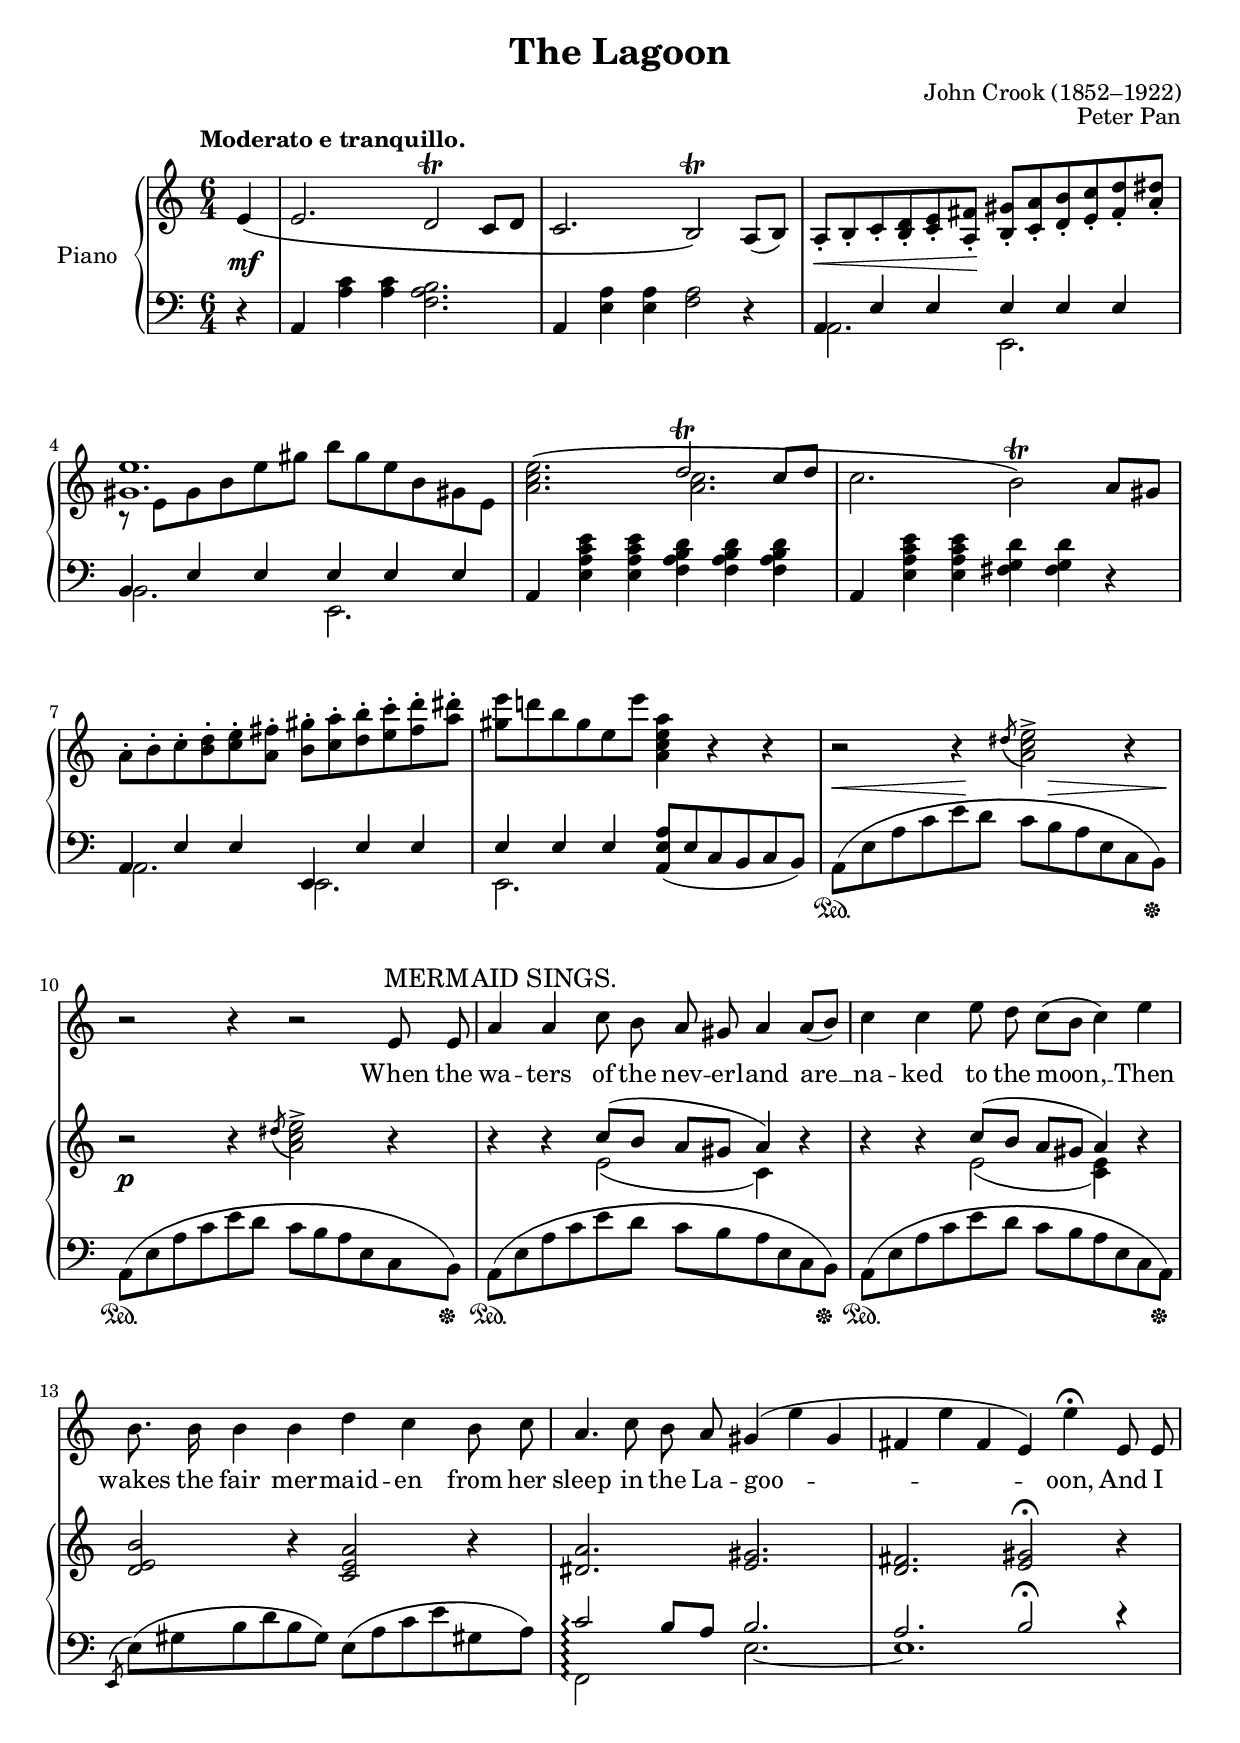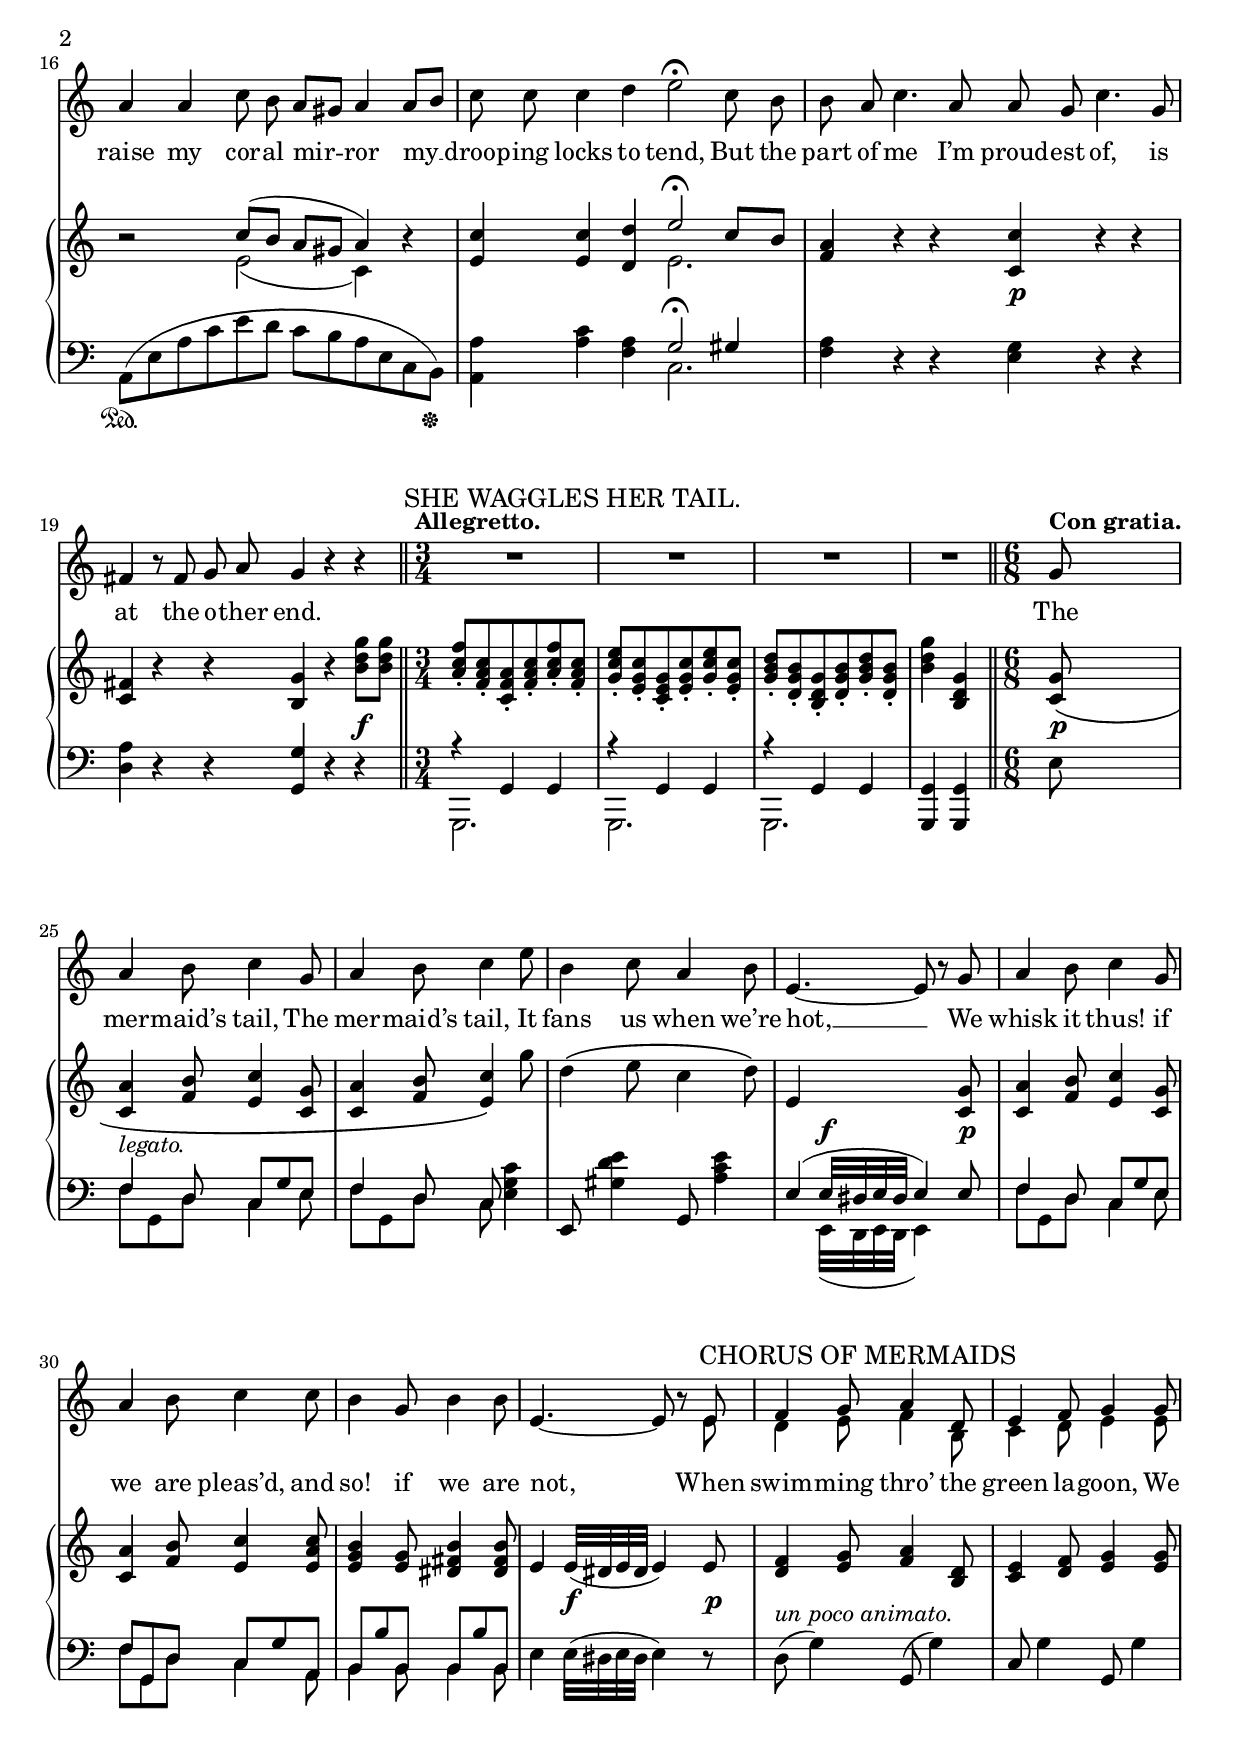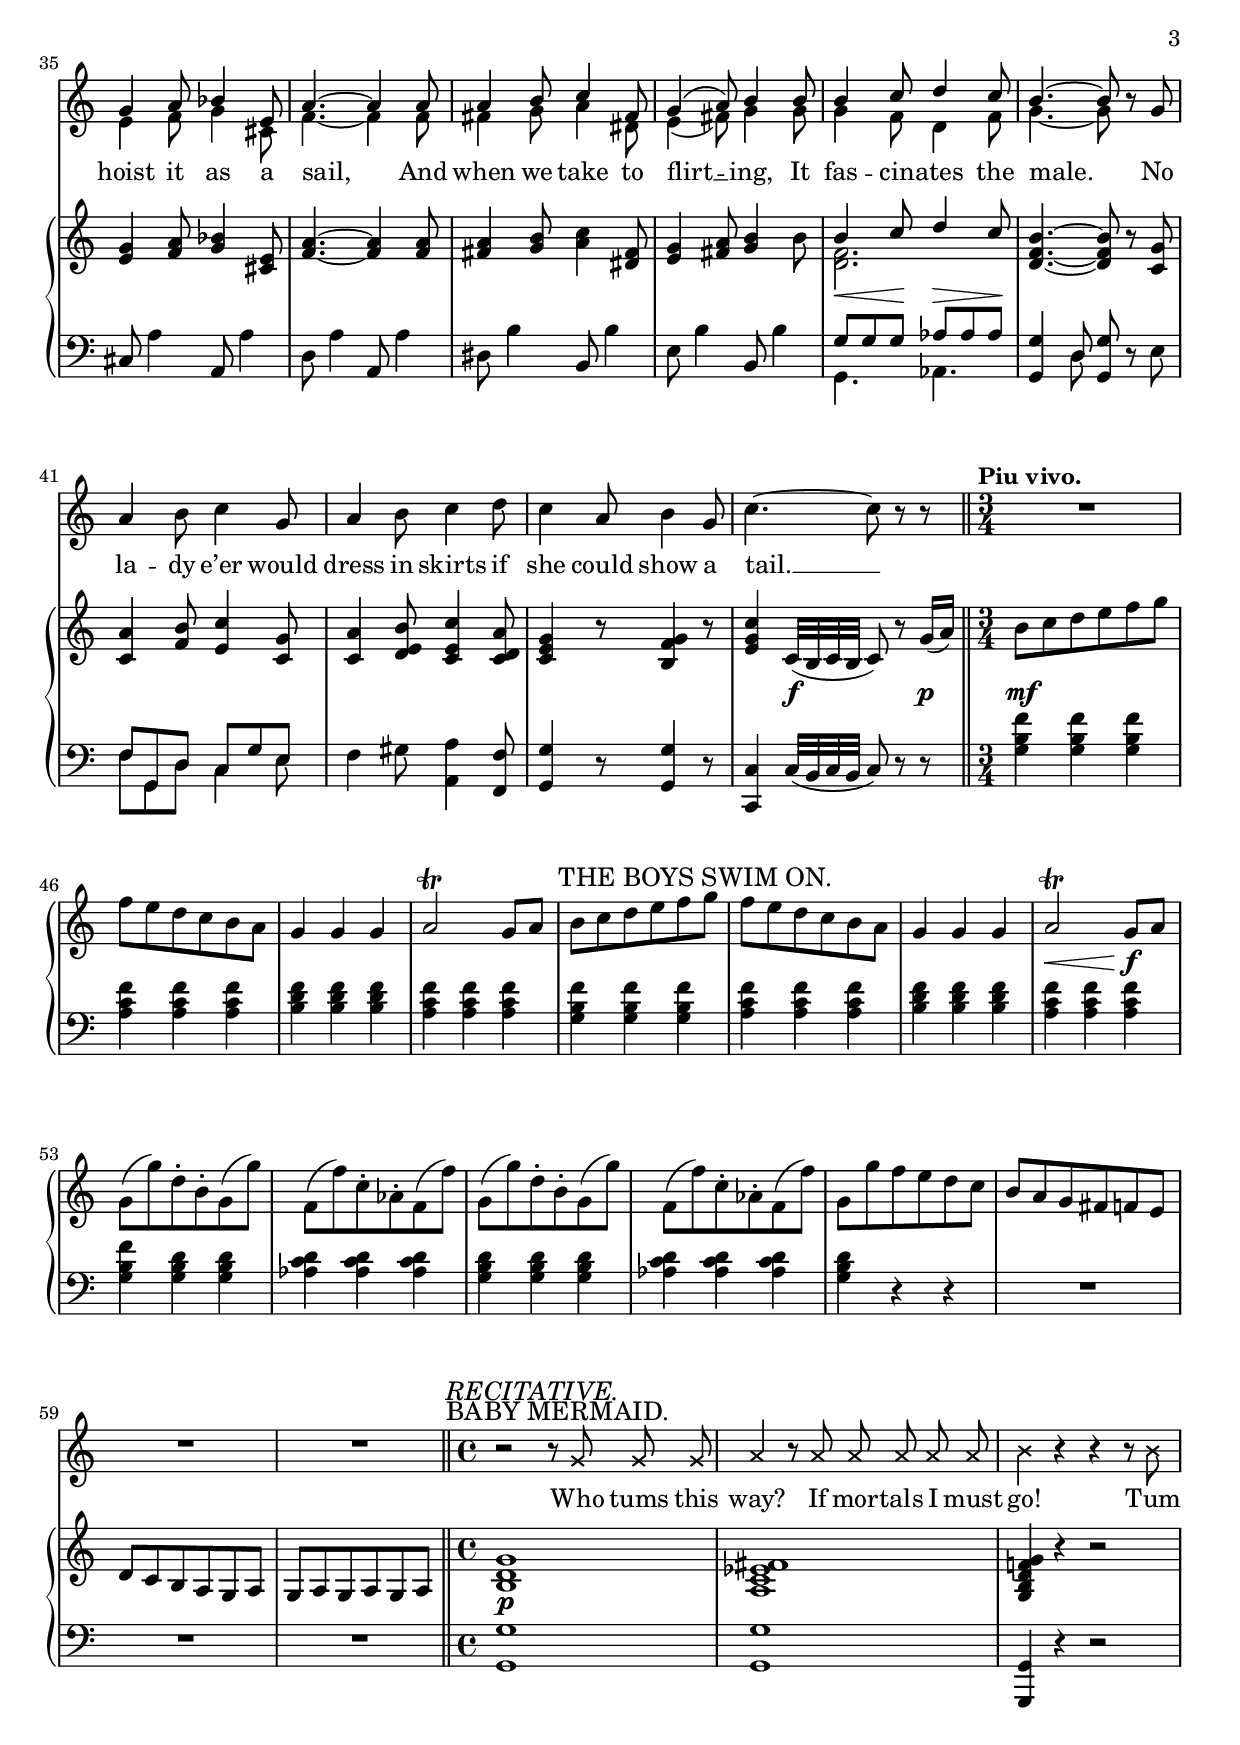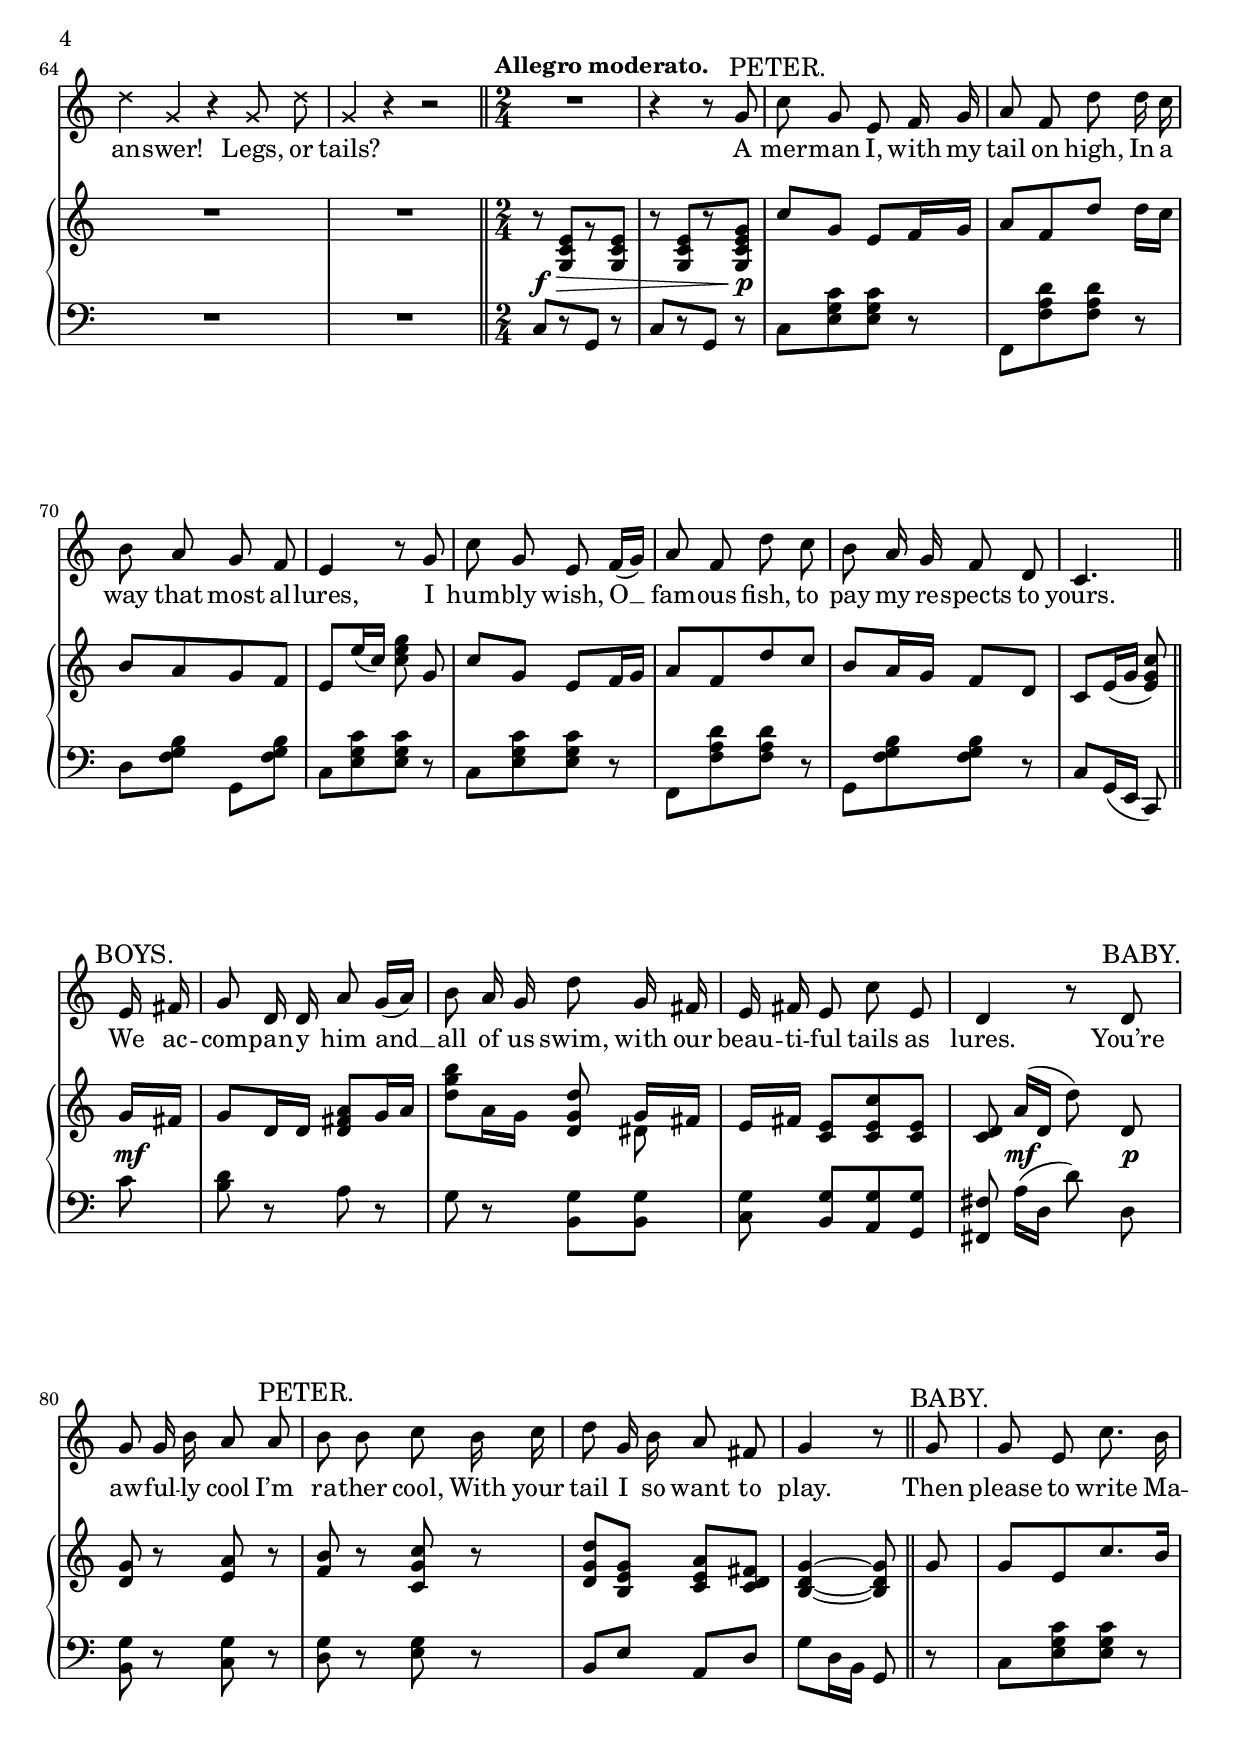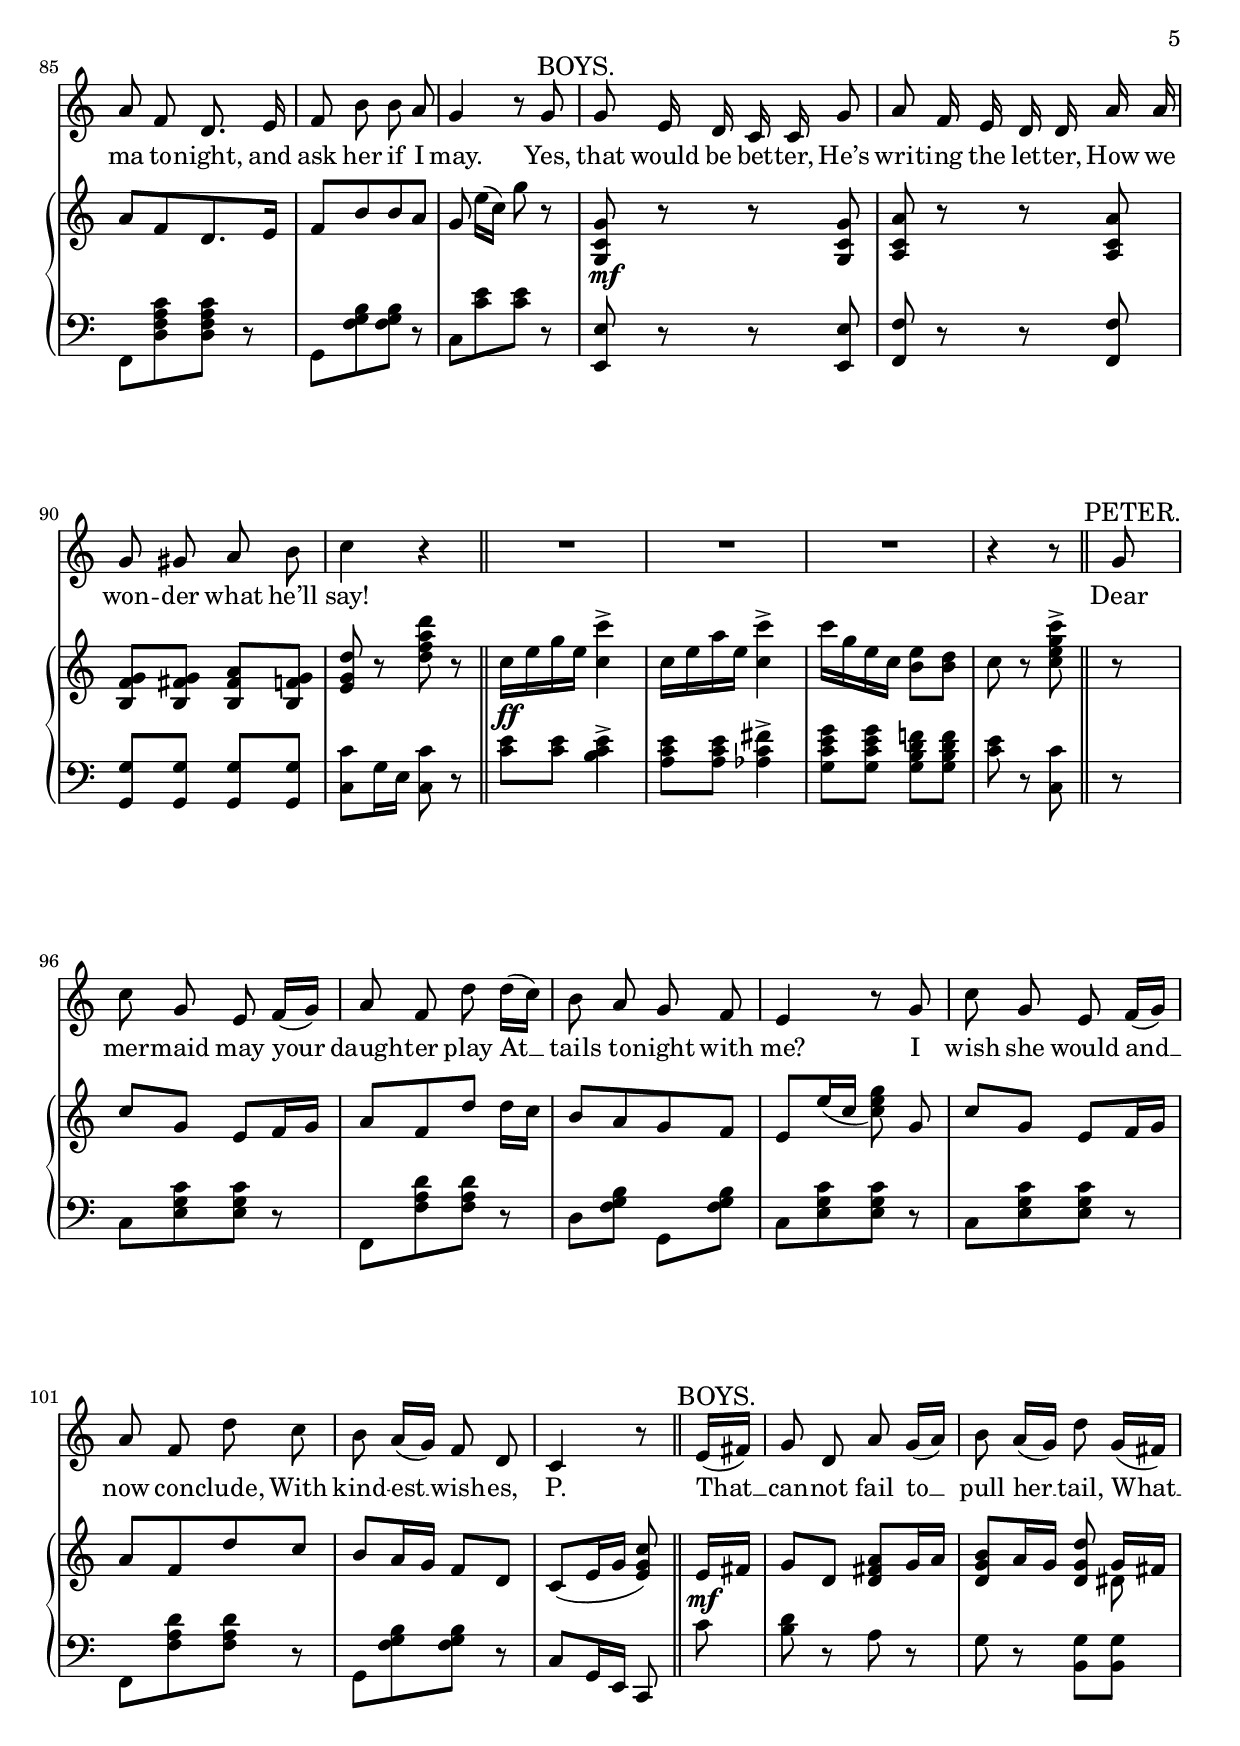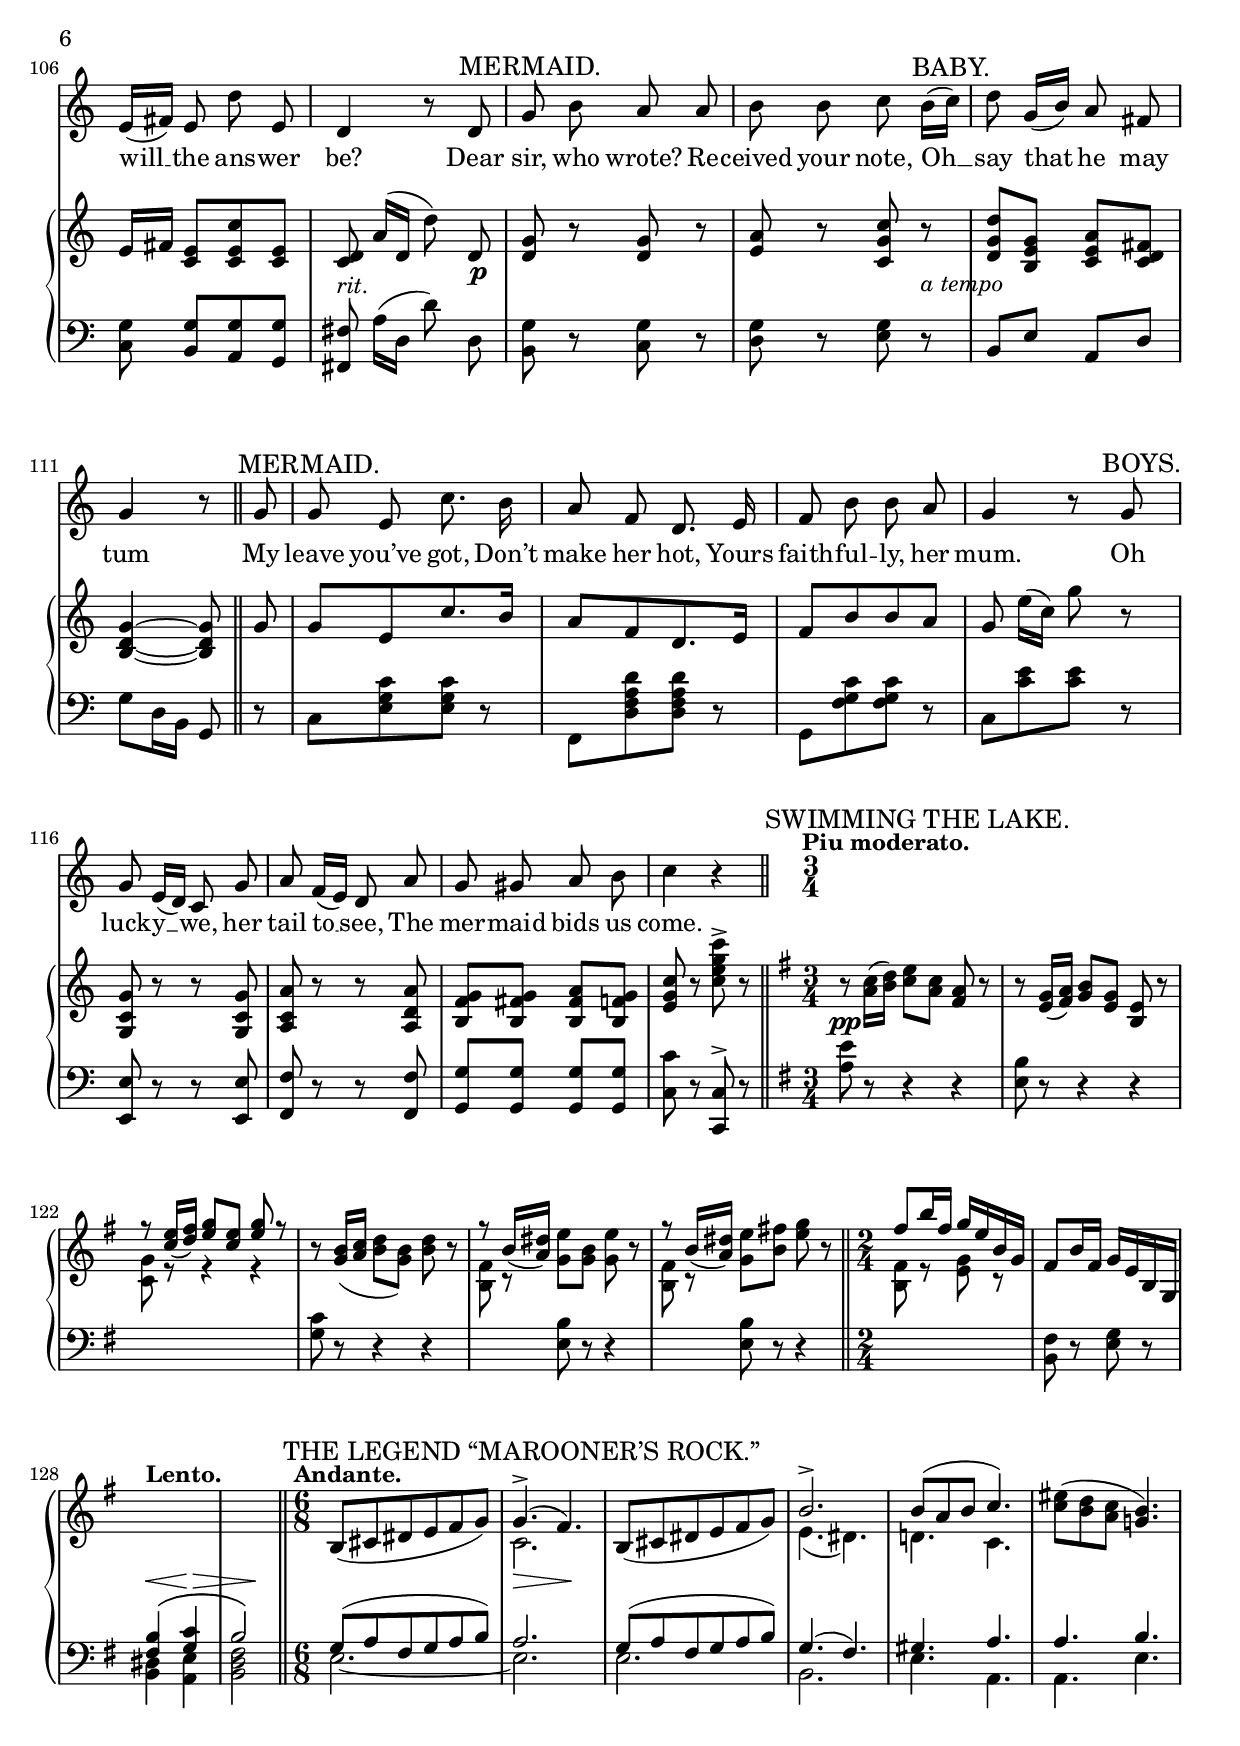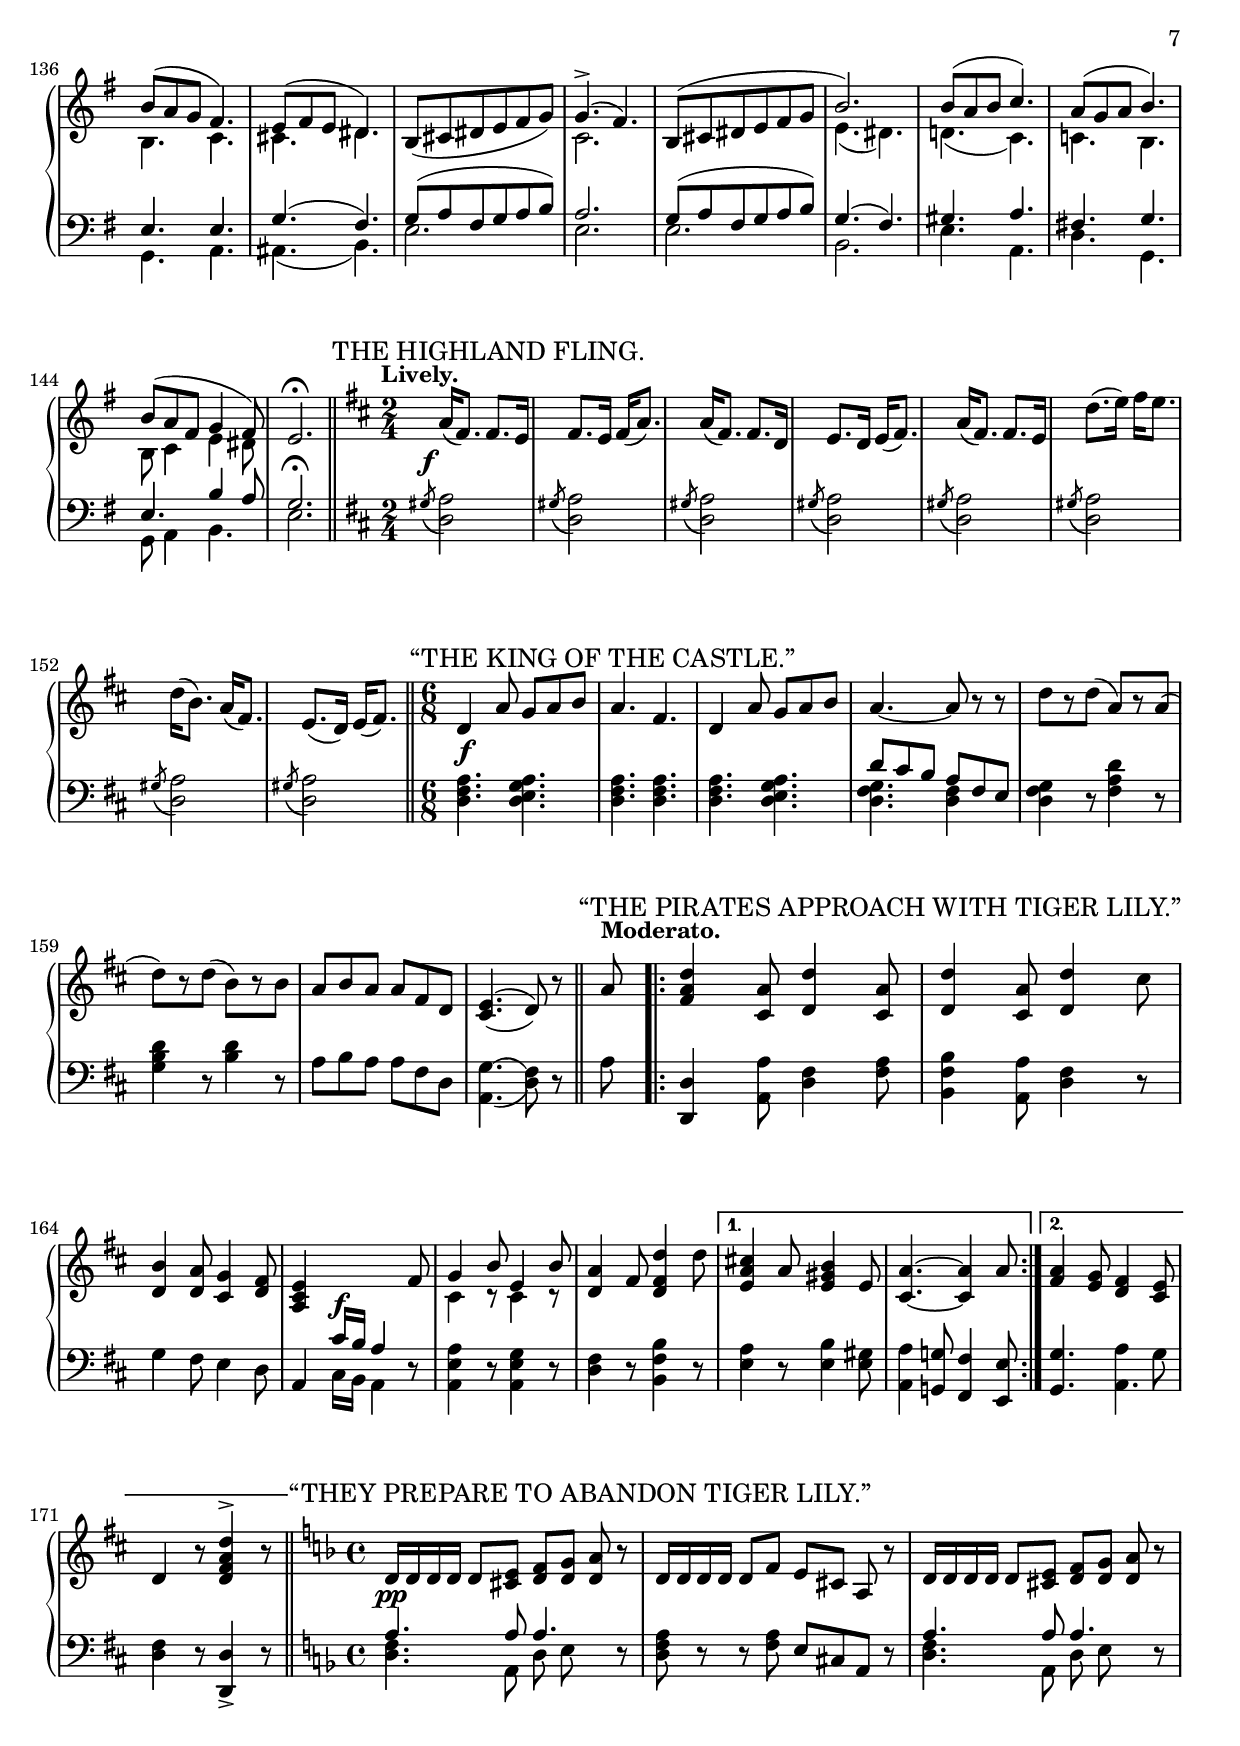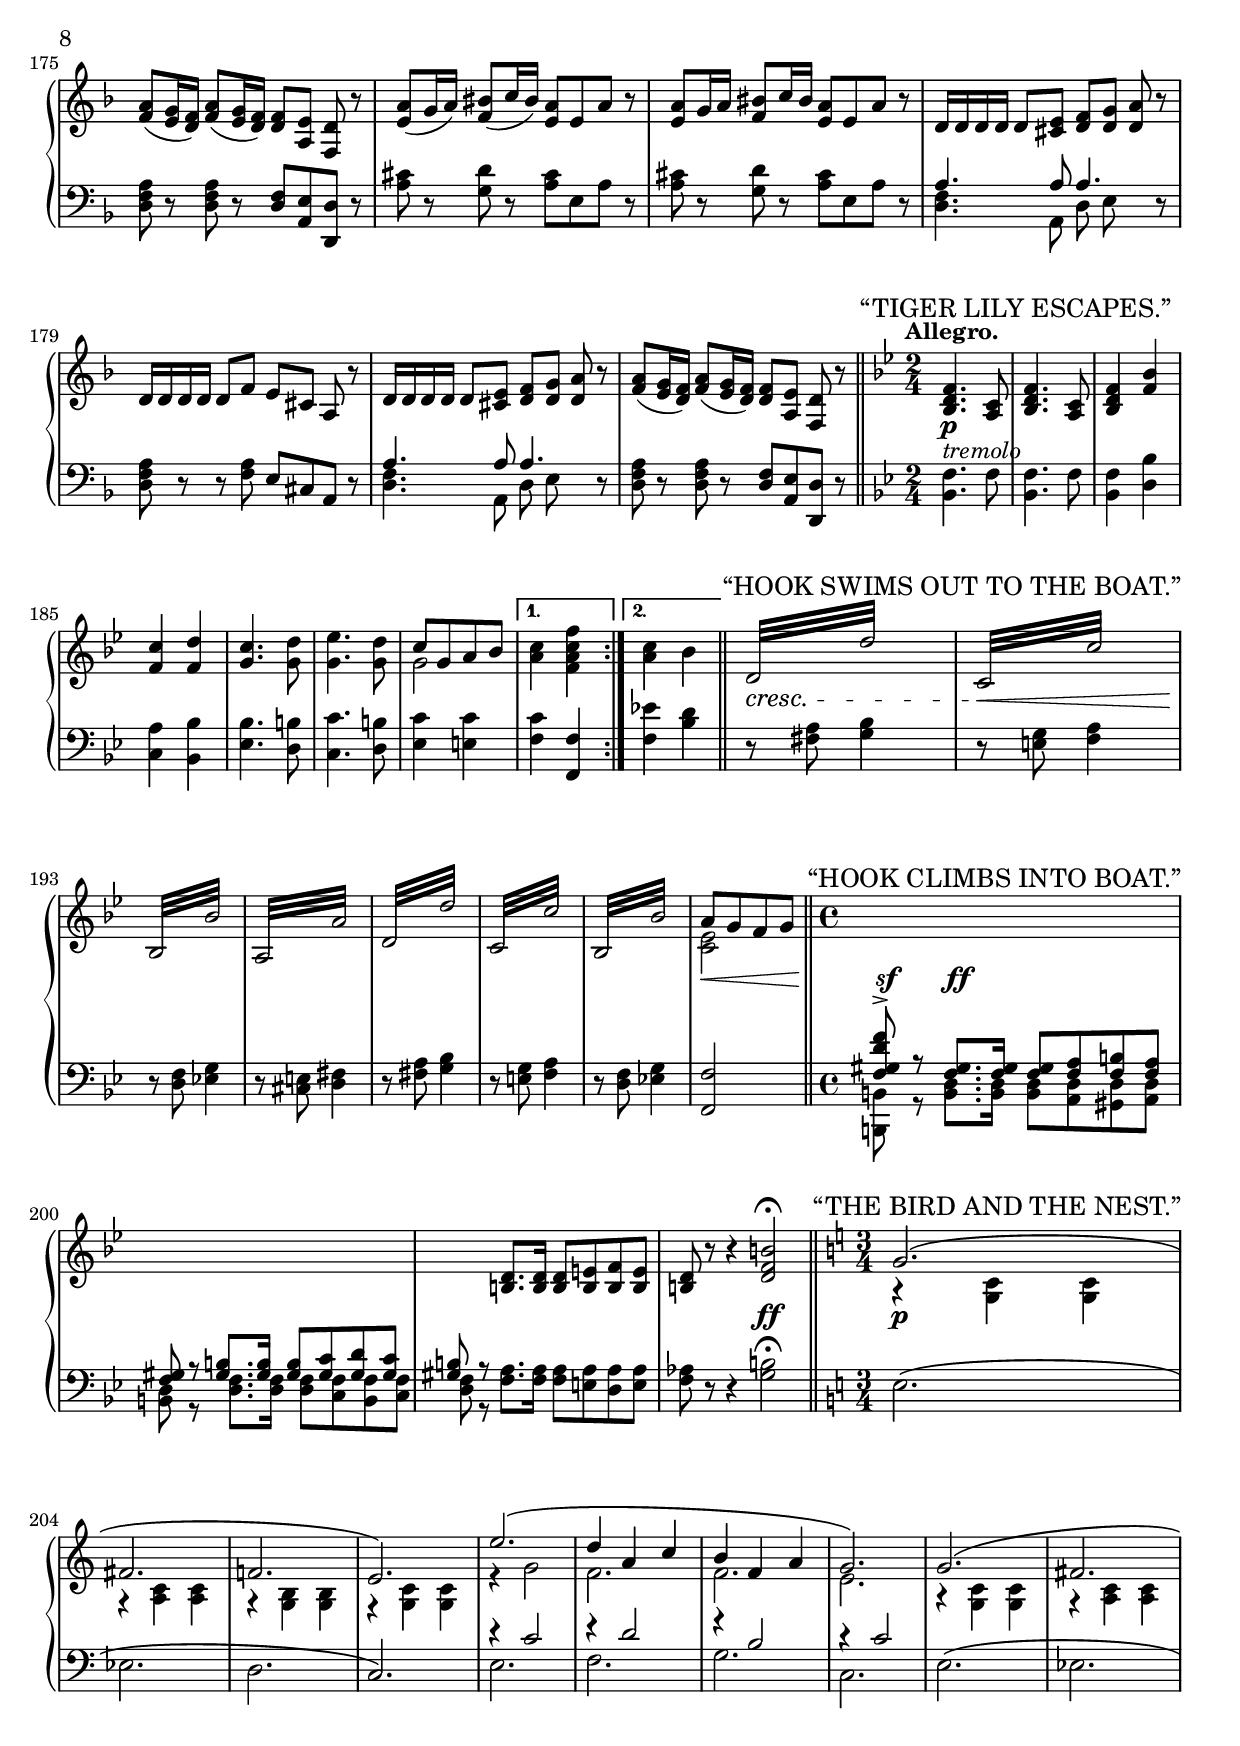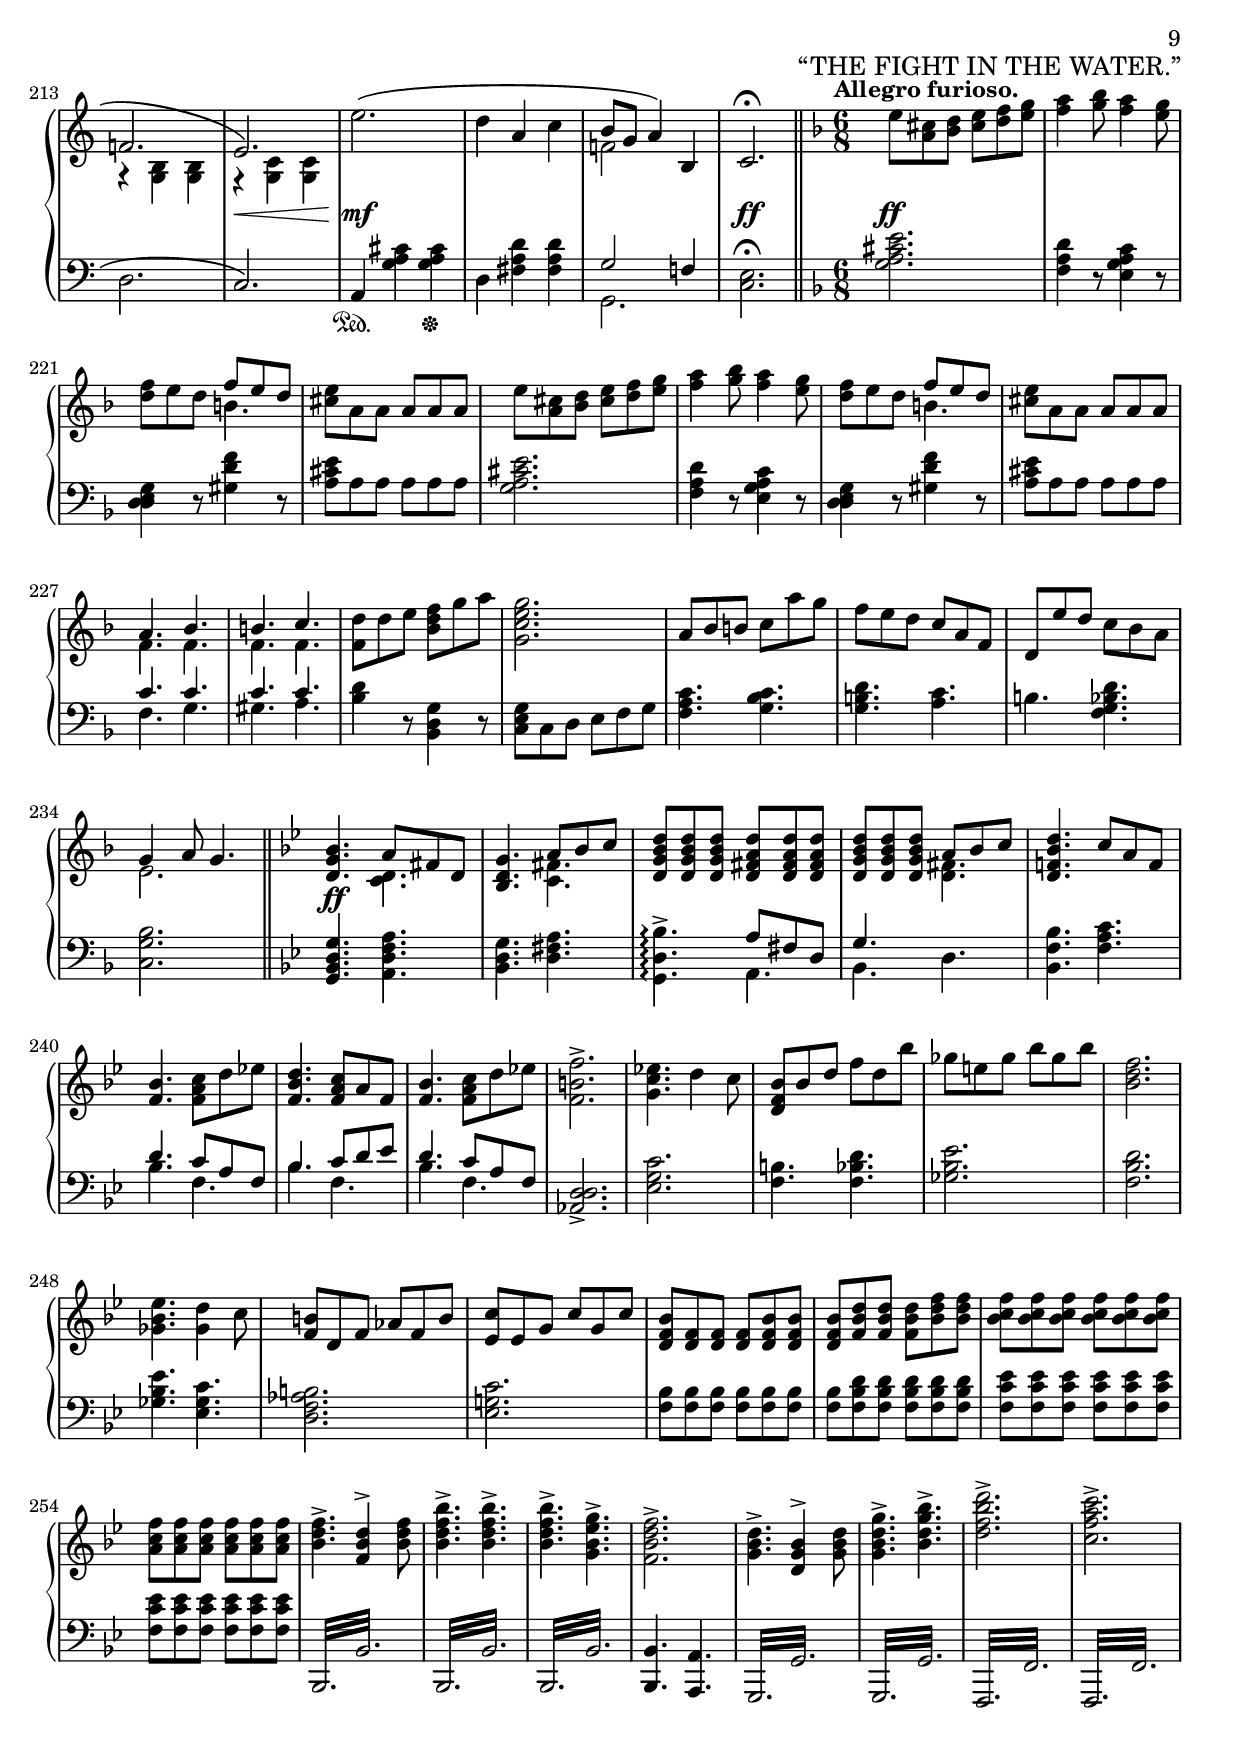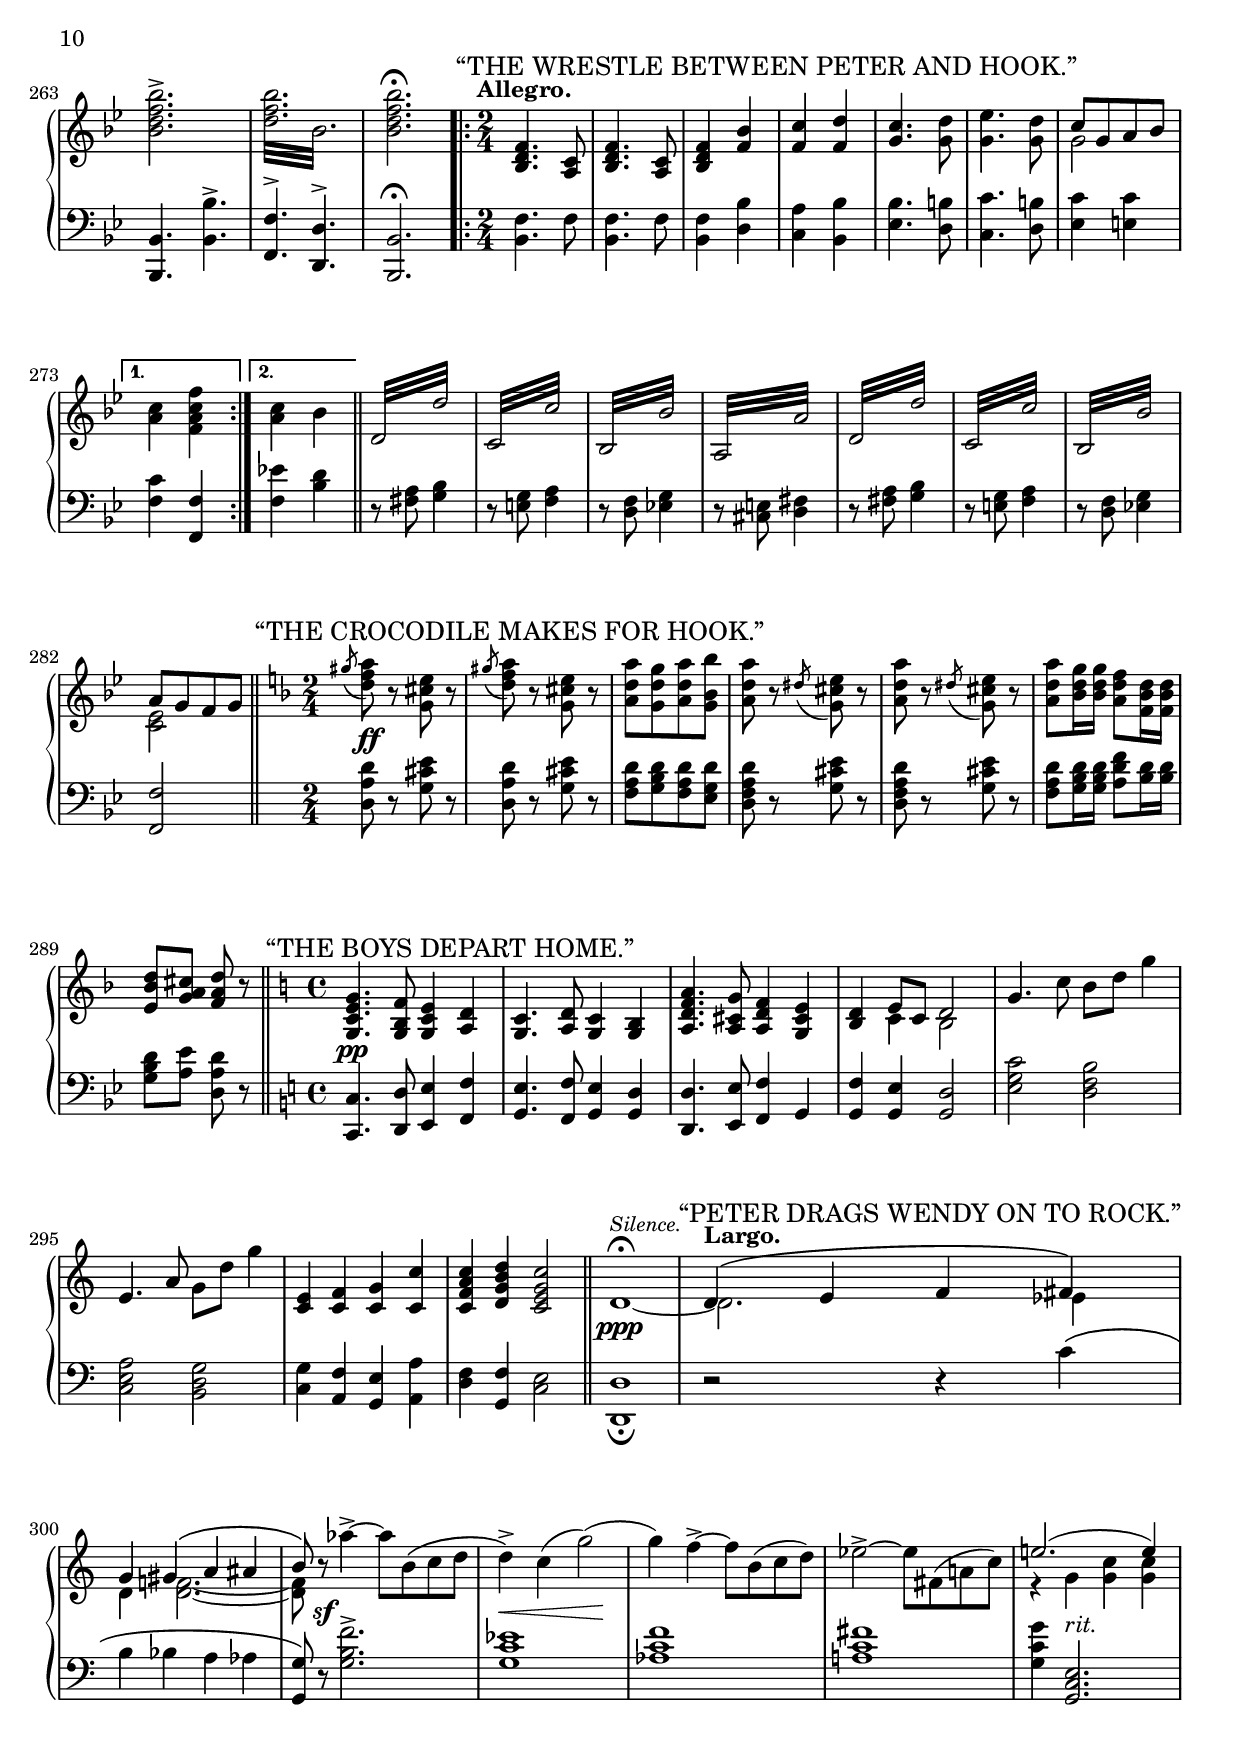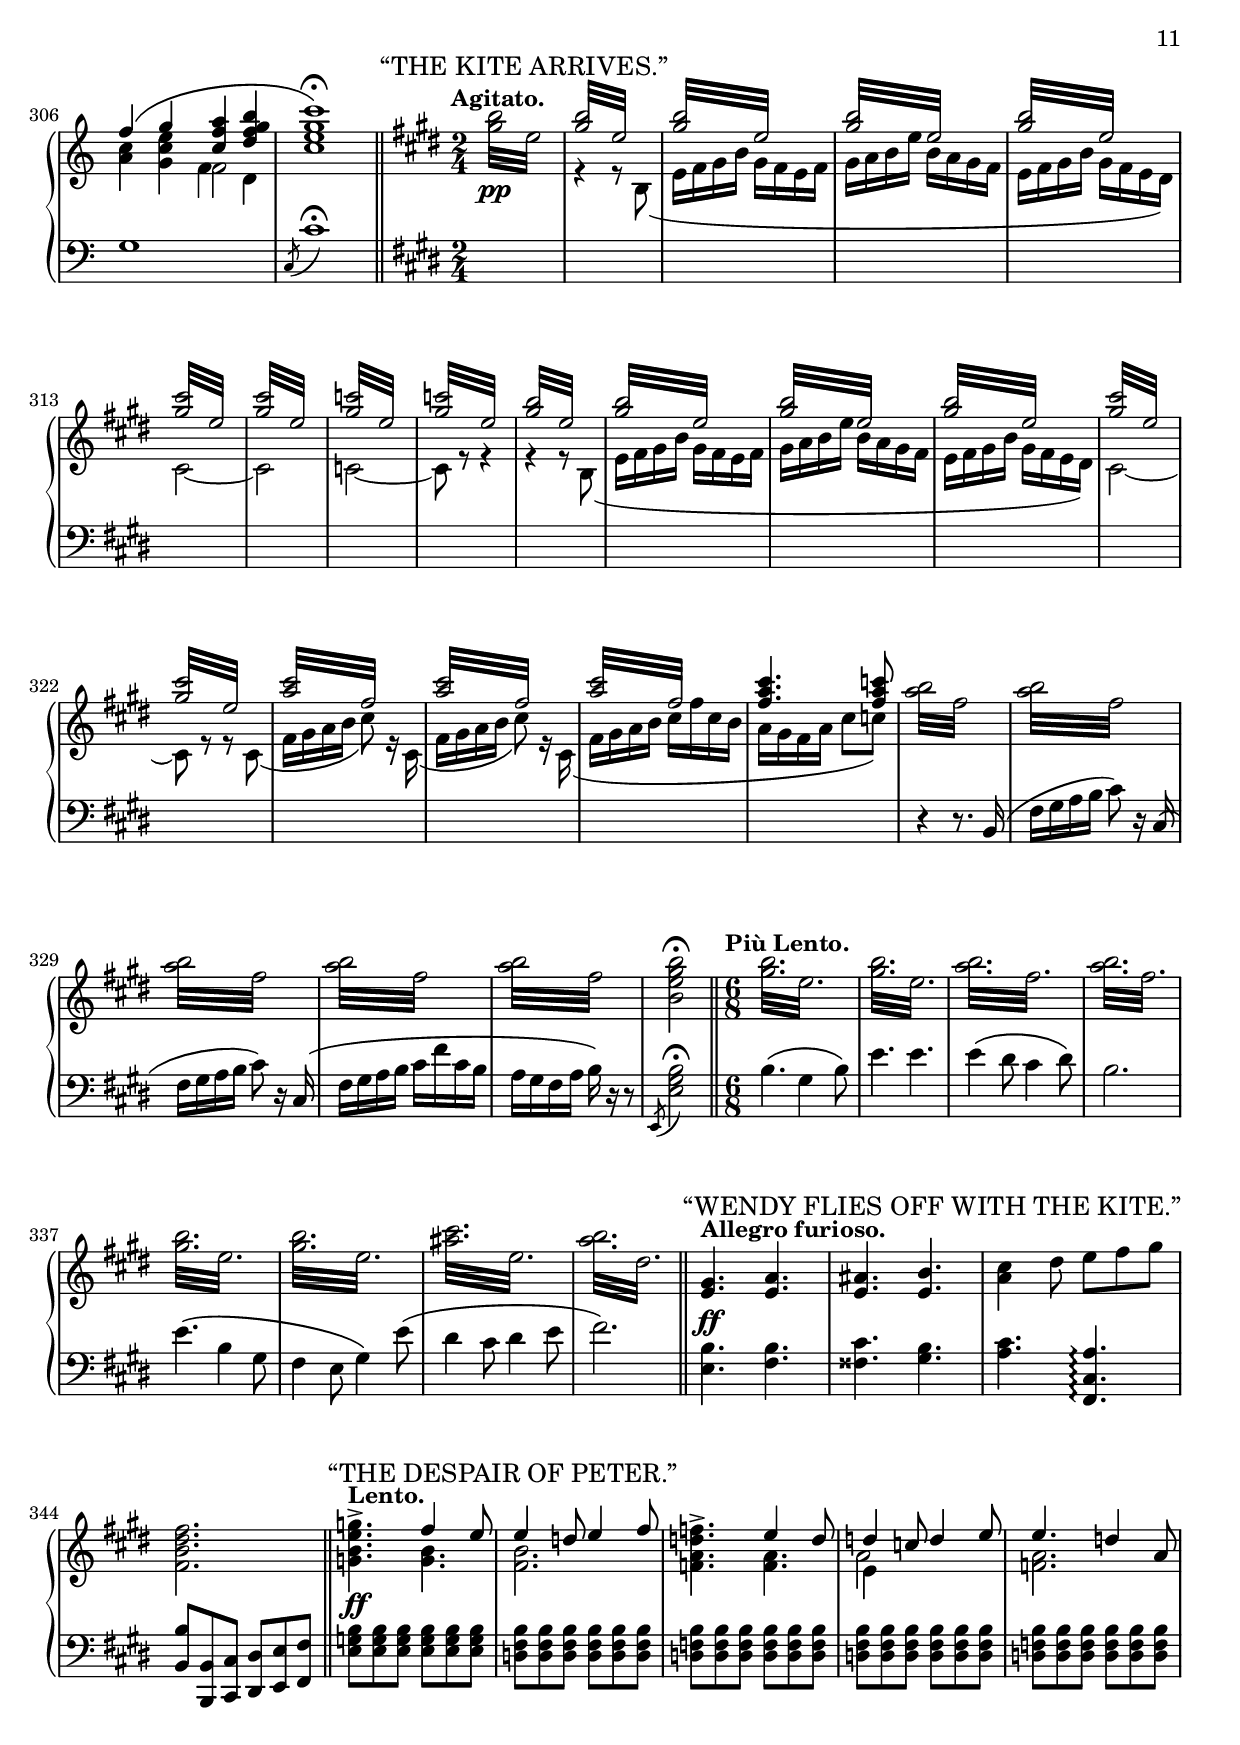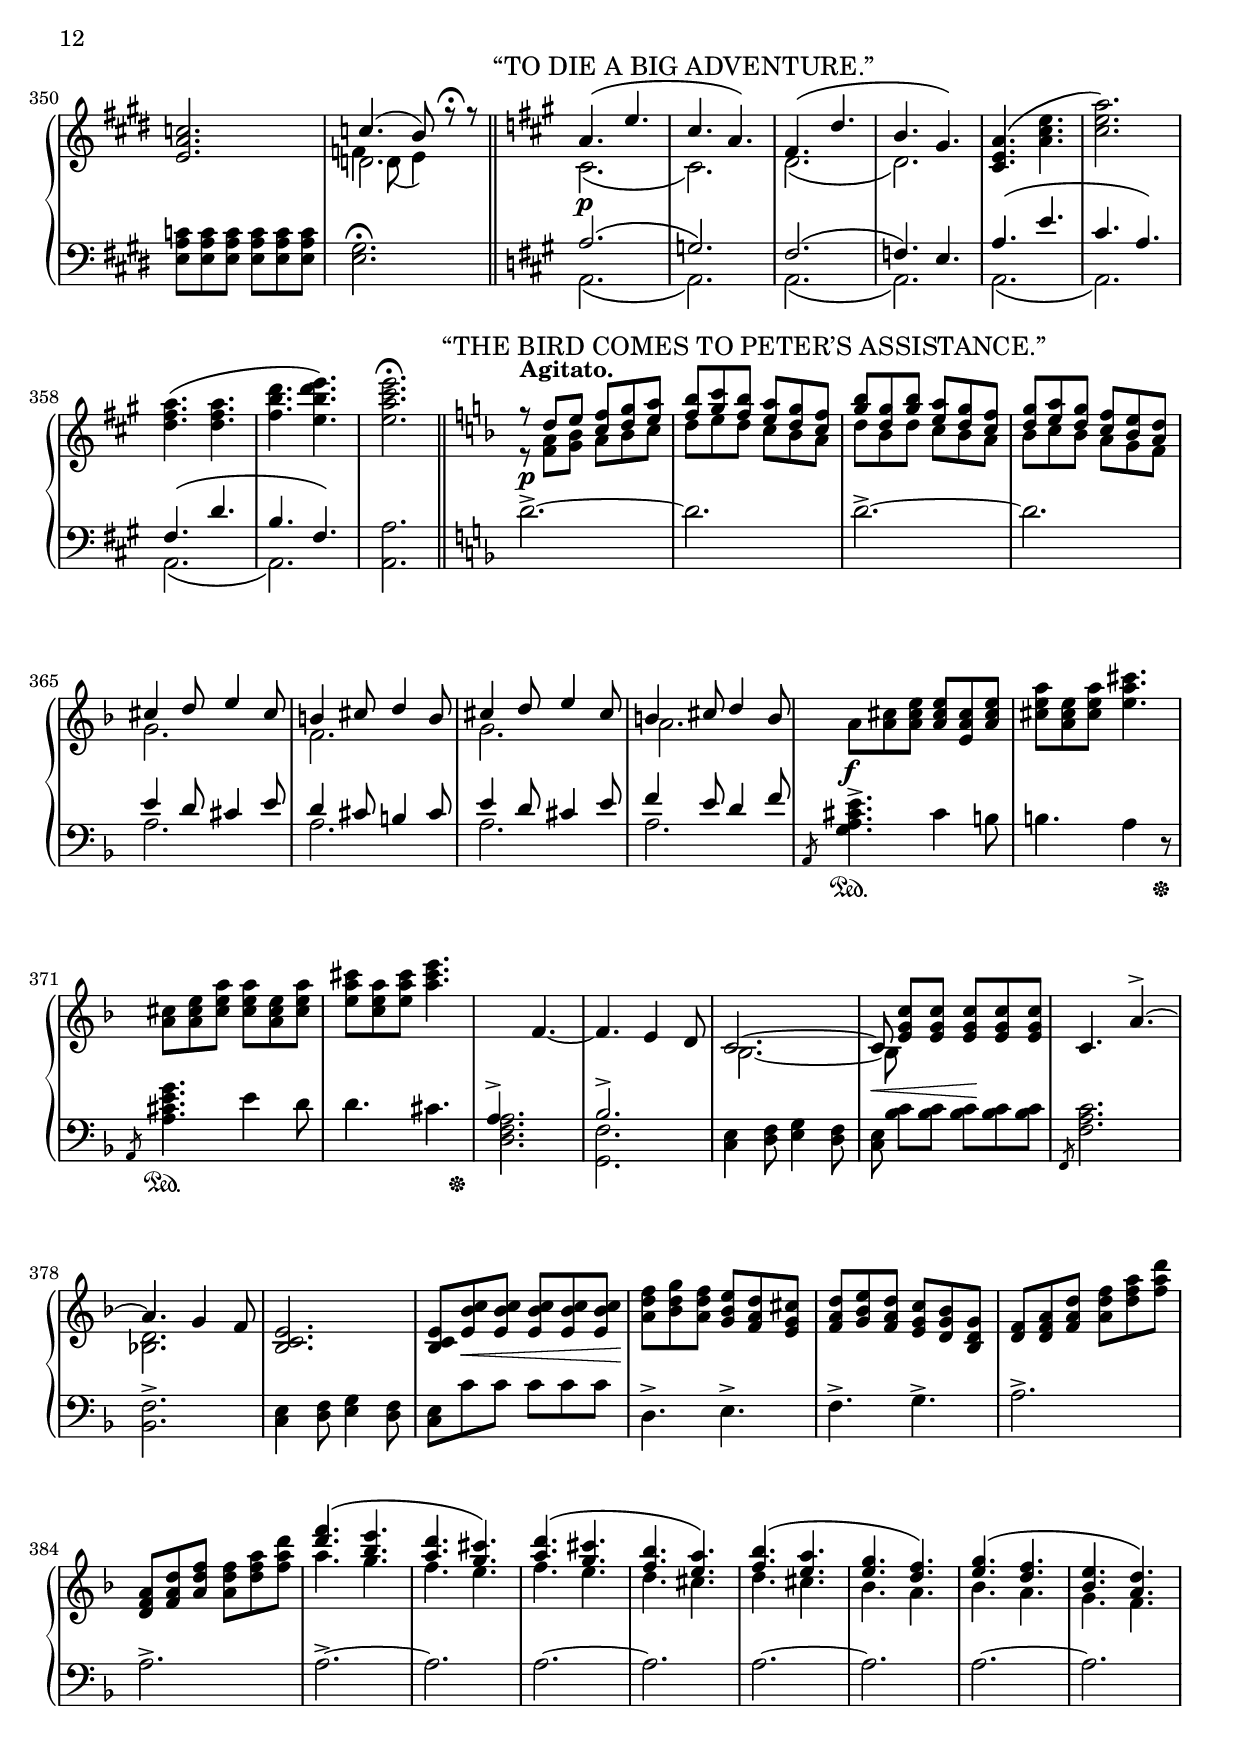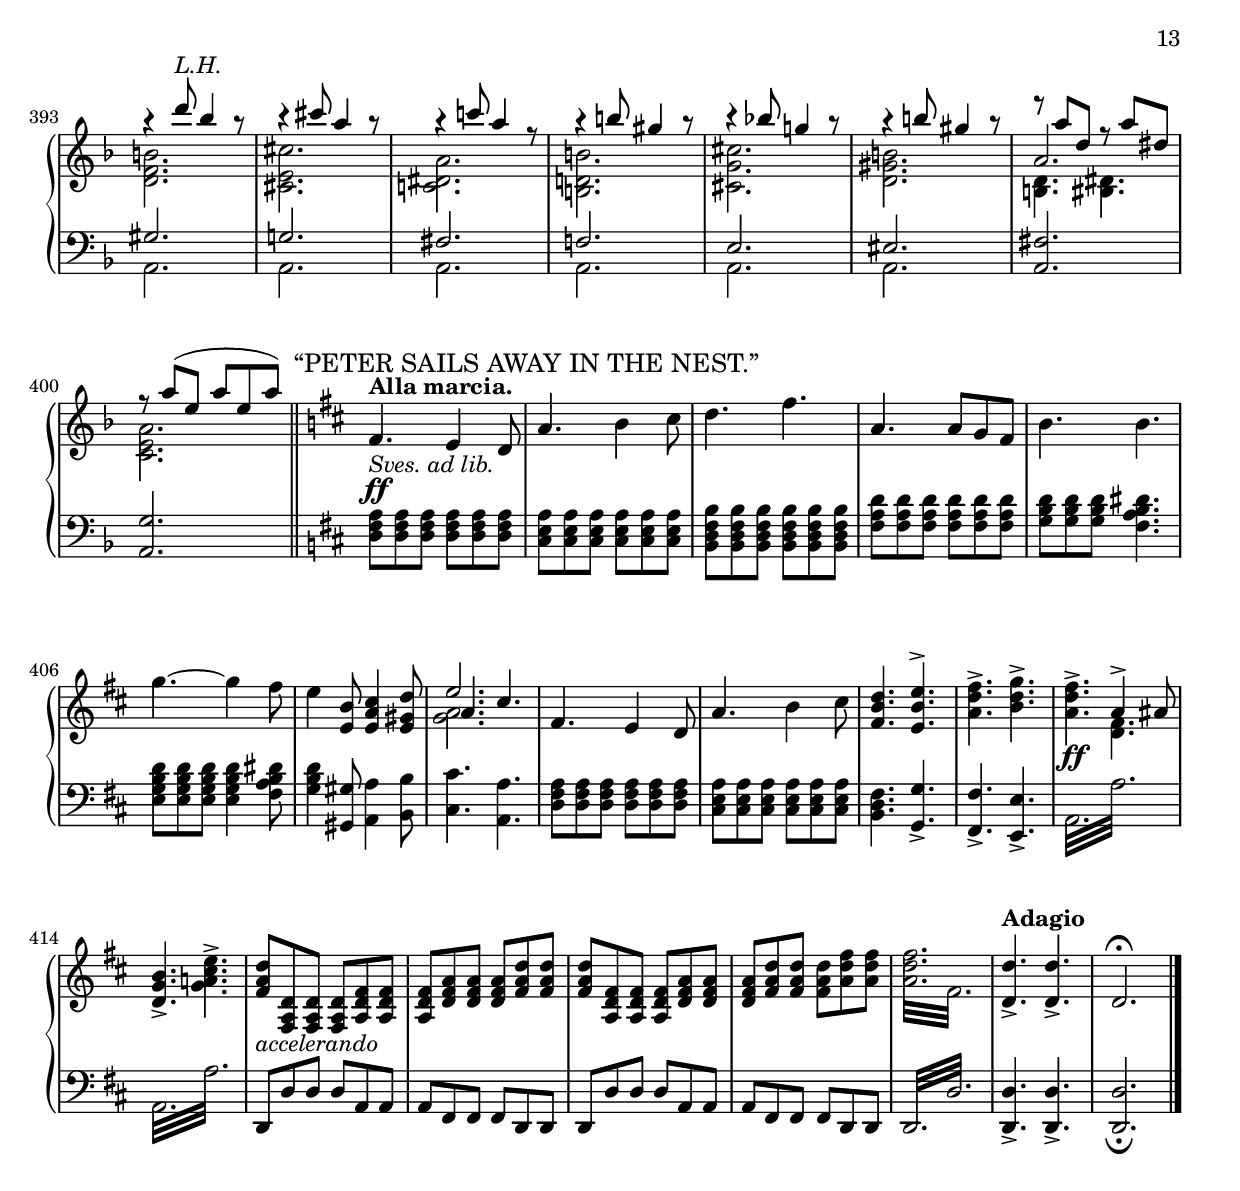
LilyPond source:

\version "2.19.52"
\language "english"
\include "Peter_Pan.ily"

\header {
  title = "The Lagoon"
% style = "Incidental"
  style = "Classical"
}

% Note: This piece tickles several LilyPond bugs,
% or else is flawed in how I’ve written it.
% Needs a lot of re-work.

\tagGroup #'(MermaidLagoon MermaidsTail BoysSwim PeterAndMers SwimmingLake
	MaroonersRock HighlandFling KingOfTheCastle PiratesApproach AbandonTigerLily
	TigerLilyEscapes HookSwims HookClimbs BirdAndNest FightInWater
	PeterAndHook Crocodile BoysDepart PeterAndWendy KiteArrives
	WendyFlies PeterDespair BigAdventure BirdHelps PeterSails)

notefoo =
#(define-scheme-function
  	(text)
  	(string?)
  (markup
   #:left-align text))


dynamicsMermaidLagoon = \tag MermaidLagoon {
  \tempo "Moderato e tranquillo." 4 = 108
  \time 6/4

	\partial 4				s4\mf	|
	s1.*2	|
	s8\<	s8*4	s8\!	s2.			|
	s1.	|

	s1.*4	|

	s8\<	s8*3	s8\!	s8*2	s8\>	s8*3	s8\!	|

	<>\p
	s1.*5	|
  % Extending 1- & 2-beat notes + 2-beat fermata:
  % temporary tempo = current × time÷(time + fermata)
  % = 108 × 1÷(1 + 2) = 108÷3 = 36
	s1	\tempo 4 = 36	s4	\tempo 4 = 108	s4	|
	s1.	|
  % = 108 × 2÷(2 + 2) = 108÷2 = 54
	s2.	\tempo 4 = 54	s2	\tempo 4 = 108	s4	|
	s2.			s4\p	s2		|
	s2.			s2		s8\f s	|
  \bar "||"
}

melodyMermaidLagoon = \tag MermaidLagoon \relative c' {
  \key a \minor
						R4	|
	R1.*9	|

	r2		r4	r2
  \note "MERMAID SINGS."
						e8    e	|
	a4	a	c8  b   a   gs	a4	a8[(b])	|
	c4	c	e8  d	c[( b]	c4)	e	|

	b8. b16	b4	b	d	c	b8  c	|
	a4.	    c8	b   a	gs4(	e'	gs,	|
	fs	e'	fs,	e)	e'\fermata e,8 e|

	a4	a	c8  b	a[  gs]	a4	a8[ b]	|
	c8  c	c4	d	e2\fermata	c8  b	|
	b8  a	c4.	    a8	a   g	c4.	    g8	|
	fs4	r8  fs	g   a	g4	r4	r4	|
}

wordsMermaidLagoon = \tag MermaidLagoon \lyricmode {
  When the wa -- ters of the nev -- er -- land
  are __ na -- ked to the moon, __
  Then wakes the fair mer -- maid -- en
  from her sleep in the La -- goo -- oon,
  And I raise my cor -- al mir -- ror
  my __ droop -- ing locks to tend,
  But the part of me I’m proud -- est of,
  is at the o -- ther end.
}

upperMermaidLagoon = \tag MermaidLagoon \relative c' {
  \key a \minor
						e4\(	|
	e2.			d2\trill	c8  d	|
	c2.			b2\trill\)	a8( b)	|

	a-. b-. c-. <b d>-. <c e>-. <a fs'>-.
				<b gs'>-. <c a'>-. <d b'>-.
					<e c'>-. <fs d'>-. <a ds>-.	|
  <<
    {
	<gs e'>1.					|%=
    }
    \\
    {
	r8  e   gs  b   e   gs  b   gs  e   b   gs! e	|%=
    }
  >>							|

	<a c e>2.\(		%…
  <<
    {
				d2\trill	c8  d	|%=
    }
    \\
    {
				<a c>2.			|%=
    }
  >>							|
	c2.			b2\trill\)	a8  gs	|

	a-. b-. c-. <b d>-. <c e>-. <a fs'>-.
				<b gs'>-. <c a'>-. <d b'>-.
					<e c'>-. <fs d'>-. <a ds>-.	|
	<gs e'> d'! b  gs e  e'	<a,, c e a>4	r4  r4	|

	r2		r4	\acciaccatura ds8 <a c e>2->	r4	|
	r2		r4	\acciaccatura ds8 q2->		r4	|

	r4	r	%…
  <<
    {
			c8( b	a   gs	a4)	%…
    }
    \\
    {
			e2(		c4)	%…
    }
  >>						r4	|
	r4	r	%…
  <<
    {
			c'8(b	a   gs	a4)	%…
    }
    \\
    {
			e2(		<c e>4)	%…
    }
  >>						r4	|

	<d e b'>2	r4	<c e a>2	r4	|
	<ds a'>2.		<e gs>			|
	<d fs>			<e gs>2\fermata	r4	|

	r2		%…
  <<
    {
			c'8(b	a   gs	a4)	%…
    }
    \\
    {
			e2(		c4)	%…
    }
  >>
						r4	|
	<e c'>4	<e c'>	<d d'>	%…
  <<
    {
				e'2\fermata	c8  b	|%=
    }
    \\
    {
				e,2.			|%=
    }
  >>
							|

	<f a>4	r	r	<c c'>	r	r	|
	<c fs>	r	r	<b g'>	r	<b' d g>8 q	|
}

lowerMermaidLagoon = \tag MermaidLagoon \relative c {
  \key a \minor
						r4	|

	a4	<a' c>	q	<f a b>2.		|
	a,4	<e' a>	q	<f a>2		r4	|
  <<
    {
	a,4	e'	e	e	e	e	|%=
	b	e	e	e	e	e	|%=
    }
    \\
    {
	a,2.			e			|%=
	b'			e,			|%=
    }
  >>
							||

	a4	<e' a c e> q	<f a b d> q	q	|
	a,	<e' a c e> q	<fs g d'> q	r	|

  <<
    {
	a,4	e'	e	e,	e'	e	|%=
	e	e	e	%…
    }
    \\
    {
	a,2.			e			|%=
	e			%…
    }
  >>
  \stemUp
				<a e' a>8( e' c b c b)	||
  \stemNeutral

	a(  e'  a   c   e   d   c   b   a   e   c   b)	|
	a(  e'  a   c   e   d   c   b   a   e   c   b)	|
	a(  e'  a   c   e   d   c   b   a   e   c   b)	|
	a(  e'  a   c   e   d   c   b   a   e   c   a)	|

	\acciaccatura { \slurUp e }
	e'( gs  b   d   b   gs) e(  a   c   e   gs,! a)	|
  <<
    {
	c2\arpeggio	b8  a	b2.			|%=
	a2.			b2\fermata	r4	|%=
    }
    \\
    {
	f,2\arpeggio	s4	e'2.~			|%=
	e1.						|%=
    }
  >>
							||

	a,8(e'  a   c   e   d   c   b   a   e   c   b)	|
	<a a'>4	<a' c>	<f a>	%…
  <<
    {
				g2\fermata	gs4	|%=
    }
    \\
    {
				c,2.			|%=
    }
  >>
							|
	<f a>4	r	r	<e g>	r	r	|
	<d a'>	r	r	<g, g'>	r	r	|
}

pedalMermaidLagoon = \tag MermaidLagoon {
						s4	|
	s1.*8	|
	s8\sustainOn	s8*10			s8\sustainOff	|
	s8\sustainOn	s8*10			s8\sustainOff	|
	s8\sustainOn	s8*10			s8\sustainOff	|
	s8\sustainOn	s8*10			s8\sustainOff	|

	s1.*3	|
	s8\sustainOn	s8*10			s8\sustainOff	|
	s1.*3	|
}


dynamicsMermaidsTail = \tag MermaidsTail {
  \tempo "Allegretto." 4 = 116
  \time 3/4

	s2.*3	|
  \set Timing.measureLength = #(ly:make-moment 2 4)
	s2	|
  \bar "||"

  \time 6/8
  \set Timing.measureLength = #(ly:make-moment 2 8)
					s8	%…
  \tempo "Con gratia." 4 = 114
						s8\p	|
  \set Timing.measureLength = #(ly:make-moment 6 8)
  <>-\markup "legato."
	s2.*3	|
	s4		s8\f	s4		s8\p	|
	s2.*3	|
	s4		s8\f	s4		s8\p	|
  <>-\markup "un poco animato."
	s2.*6	|
	s8\<	s8	s8\!	s8\>	s8	s8\!	|
	s2.*4	|
	s4		s8\f	s4		s8\p	|
  \bar "||"
}

melodyMermaidsTail = \tag MermaidsTail \relative c'' {
	R2.*3	|
	R2	|

					s8	% kluge

						g8	|
	a4		b8	c4		g8	|
	a4		b8	c4		e8	|
	b4		c8	a4		b8	|
	e,4.~			e8	r8	g8	|

	a4		b8	c4		g8	|
	a4		b8	c4		c8	|
	b4		g8	b4		b8	|
	e,4.~			e8	r8	%…

  <<
    {
      \voiceOne
      \note "CHORUS OF MERMAIDS"
						e8	|%=
	f4		g8	a4		d,8	|%=
	e4		f8	g4		g8	|%=
	g4		a8	bf4		e,8	|%=
	a4.~			a4		a8	|%=

	a4		b8	c4		fs,8	|%=
	g4(		a8)	b4		b8	|%=
	b4		c8	d4		c8	|%=
	b4.~			b8	%…
    }
    \new Voice {
      \voiceTwo
						e,8	|%=
	d4		e8	f4		b,8	|%=
	c4		d8	e4		e8	|%=
	e4		f8	g4		cs,8	|%=
	f4.~			f4		f8	|%=

	fs4		g8	a4		ds,8	|%=
	e4(		fs8)	g4		g8	|%=
	g4		f8	d4		f8	|%=
	g4.~			g8	%…
    }
  >>
  \oneVoice
					r8	g8	|||| ||||

	a4		b8	c4		g8	|
	a4		b8	c4		d8	|
	c4		a8	b4		g8	|
	c4.~			c8	r8	r8	|
}

wordsMermaidsTail = \tag MermaidsTail \lyricmode {
  The mer -- maid’s tail,
  The mer -- maid’s tail,
  It fans us when we’re hot, __
  We whisk it thus! if we are pleas’d,
  and so! if we are not,

  When swim -- ming thro’ the green la -- goon,
  We hoist it as a sail,
  And when we take to flirt -- __ ing,
  It fas -- cin -- ates the male.

  No la -- dy e’er would dress in skirts
  if she could show a tail. __
}

upperMermaidsTail = \tag MermaidsTail \relative c'' {
  \note "SHE WAGGLES HER TAIL."
	<a c f>8-.<f a c>-. <c f a>-. <f a c>-. <a c f>-. <f a c>-.	|
	<g c e>-. <e g c>-. <c e g>-. <e g c>-. <g c e>-. <e g c>-.	|
	<g b d>-. <d g b>-. <b d g>-. <d g b>-. <g b d>-. <d g b>-.	|

	<b' d g>4	<b, d g>	|

					s8	% kluge

					<>\(	<c g'>8	|
	<c a'>4		<f b>8	<e c'>4		<c g'>8	|
	<c a'>4		<f b>8	<e c'>4	\)	g'8	|

	d4\(		e8	c4		d8\)	|
	e,4		%…
  \change Staff = "lower"
  \voiceTwo
			e,,32[(d e  d]	e4)	%…
  \change Staff = "upper"
  \oneVoice
						<c''g'>8|

	<c a'>4		<f b>8	<e c'>4		<c g'>8	|
	<c a'>4		<f b>8	<e c'>4		<e a c>8|
	<e g b>4	<e g>8	<ds fs b>4	q8	|
	e4		e32[(ds	e   ds]	e4)	e8	|

	<d f>4		<e g>8	<f a>4		<b, d>8	|
	<c e>4		<d f>8	<e g>4		q8	|
	q4		<f a>8	<g bf>4		<cs, e>8|
	<f a>4.~		q4		q8	|

	<fs a>4		<g b>8	<a c>4		<ds,fs>8|
	<e g>4		<fs a>8	<g b>4		b8	|
  <<
    {
	b4		c8	d4		c8	|%=
    }
    \\
    {
	<d, f>2.					|%=
    }
  >>
							|
	<d f b>4.~		q8	r	<c g'>	|

	<c a'>4		<f b>8	<e c'>4		<c g'>8	|
	<c a'>4		<d e b'>8<c e c'>4	<c d a'>8|
	<c e g>4	r8	<b f' g>4	r8	|
	<e g c>4	c32([b	c   b]	c8) r8	g'16(a)	|
}

lowerMermaidsTail = \tag MermaidsTail \relative c {
  <<
    \repeat unfold 3 {
	r4		g		g		|%=
    }
    \\
    \repeat unfold 3 {
	g,2.						|%=
    }
  >>
							|||
	<g g'>4		q		|

					s8	% kluge

						e''8	|
  <<
    {
	f4		d8	c	g'	e	|%=
	f4		d8	c	%…
    }
    \\
    {
	f8	g,	d'	c4		e8	|%=
	f8	g,	d'	c	%…
    }
  >>
					<e g c>4	||

	e,8	<gs' d' e>4	g,8	<a' c e>4	|
  \voiceOne
	e4(	e32[ds	e   ds]	e4)		e8	|
  \oneVoice

  <<
    {
	f4		d8	c	g'	e	|%=
	f	g,	d'	c	g'	a,	|%=
	b	b'	b,	b	b'	b,	|%=
    }
    \\
    {
	f'8	g,	d'	c4		e8	|%=
	f	g,	d'	c4		a8	|%=
	b4		b8	b4		b8	|%=
    }
  >>
							|||
	e4	e32[(ds	e   ds]	e4)		r8	|

	d8(	g4)		g,8(	g'4)		|
	c,8	g'4		g,8	g'4		|
	cs,8	a'4		a,8	a'4		|
	d,8	a'4		a,8	a'4		|

	ds,8	b'4		b,8	b'4		|
	e,8	b'4		b,8	b'4		|

  <<
    {
	g8	g	g	af	af	af	|%=
    }
    \\
    {
	g,4.			af			|%=
    }
  >>
							|
	<g g'>4	<< d'8 \\ d >>	<g, g'>	r	e'	|

  <<
    {
	f8	g,	d'	c	g'	e	|%=
    }
    \\
    {
	f8	g,	d'	c4		e8	|%=
    }
  >>
							|
	f4		gs8	<a, a'>4	<f f'>8	|
	<g g'>4		r8	q4		r8	|
	<c,c'>4	c'32[(b	c   b]	c8)	r	r	|
}

pedalMermaidsTail = \tag MermaidsTail {
	s2.*3	|
	s2	%…
		s8	% kluge
			s8	|
	s2.*20	|
}


dynamicsBoysSwim = \tag BoysSwim {
  \tempo "Piu vivo." 4 = 118
  \time 3/4

  <>\mf
	s2.*7	|
	s4\<	s4	s4\f	|
	s2.*8	|
  \bar "||"

  \time 4/4

  <>\p
	s1*5	|
  \bar "||"
}

melodyBoysSwim = \tag BoysSwim \relative c'' {
	R2.*16	|

  \once \override Score.RehearsalMark.self-alignment-X = #LEFT
  \mark \markup \smaller \column {\italic "RECITATIVE." "BABY MERMAID."}
  \xNotesOn
	r2				r8	g	g	g	|
	a4		r8	a	a	a	a	a	|
	b4		r		r		r8	b	|
	d4		g,		r		g8	d'	|
	g,4		r		r2				|
  \xNotesOff
}

wordsBoysSwim = \tag BoysSwim \lyricmode {
  Who tums this way?
  If mor -- tals I must go!
  Tum an -- swer!
  Legs, or tails?
}

upperBoysSwim = \tag BoysSwim \relative c'' {
  <<
    \repeat unfold 2 {
	b8	c	d	e	f	g	|
	f	e	d	c	b	a	|
	g4		g		g		|
	a2\trill			g8	a	|
    }
    {
	s2.*4	|
      \note "THE BOYS SWIM ON."
    }
  >>

  \repeat unfold 2 {
	g8(	g')	d-.	b-.	g(	g')	|
	f,(	f')	c-.	af-.	f(	f')	|
  }
	g,	g'	f	e	d	c	|
	b	a	g	fs	f	e	|
	d	c	b	a	g	a	|
	g	a	g	a	g	a	|

	<b d g>1							|
	<a c ef fs>							|
	<g b d f! g>4	r4		r2				|
	R1*2								||
}

lowerBoysSwim = \tag BoysSwim \relative c {
  \repeat unfold 2 {
	<g' b f'>4	q		q		|
	<a c f>		q		q		|
	<b d f>		q		q		|
	<a c f>		q		q		|
  }

	<g b f'>	<g b d>		q		|
	<af c d>	q		q		|
	<g b d>		q		q		|
	<af c d>	q		q		|

	<g b d>		r		r		|
	R2.*3						|||
}

pedalBoysSwim = \tag BoysSwim {
	s2.*16	|

	s1*5	|
}


dynamicsPeterAndMers = \tag PeterAndMers {
  \tempo "Allegro moderato." 4 = 120
  \time 2/4

	s8\f\>	s8	s8	s8	|
	s8	s8	s8	s8\p	|
	s2*7	|
	s4.			%…
  \bar "||"

				s8\mf	|
	s2*3	|
	s8	s8\mf	s8	s8\p	|
	s2*3	|
	s4.			%…
  \bar "||"

				s8	|
	s2*4	|
  <>\mf
	s2*4	|
  \bar "||"

  <>\ff
	s2*3	|
	s4.			%…
  \bar "||"

				s8	|
	s2*7	|
	s4.			%…
  \bar "||"

  <>\mf
				s8	|
	s2*3	|
  \tempo 4 = 116
  <>-\markup "rit."
	s4.			s8\p	|
	s2				|
	s4.			%…
  \tempo 4 = 120
  <>-\markup "a tempo"
				s8	|
	s2
	s4.			%…
  \bar "||"

				s8	|
	s2*8	|
  \bar "||"
}

melodyPeterAndMers = \tag PeterAndMers \relative c'' {
	R2				|
	r4		r8	%…

  \note "PETER."
				g8	|
	c8	g	e	f16 g	|
	a8	f	d'	d16 c	|
	b8	a	g	f	|
	e4		r8	%…

				g8	|
	c8	g	e	f16[(g)]|
	a8	f	d'	c	|
	b8	a16 g	f8	d	|
	c4.			%…

  \note "BOYS."
				e16 fs	|
	g8	d16 d	a'8	g16[(a)]|
	b8	a16 g	d'8	g,16fs	|
	e16 fs	e8	c'	e,	|
	d4		r8	%…

  \note "BABY."
				d8	|
	g8	g16 b	a8	%…
  \note "PETER."
				a	|
	b8	b	c	b16 c	|
	d8	g,16b	a8	fs	|
	g4		r8	%…

  \note "BABY."
				g8	|
	g8	e	c'8.	    b16	|
	a8	f	d8.	    e16	|
	f8	b	b	a	|
	g4		r8	%…

  \note "BOYS."
				g8	|
	g8	e16 d	c   c	g'8	|
	a8	f16 e	d   d	a'  a	|
	g8	gs	a	b	|
	c4		r4		|

	R2*3	|
	r4		r8	%…

  \note "PETER."
				g8	|
	c8	g	e	f16[(g)]|
	a8	f	d'	d16[(c)]|
	b8	a	g	f	|
	e4		r8	%…

				g8	|
	c8	g	e	f16[(g)]|
	a8	f	d'	c	|
	b8	a16[(g)]f8	d	|
	c4		r8	%…

  \note "BOYS."
				e16[(fs)]|
	g8	d	a'	g16[(a)]|
	b8	a16[(g)]d'8	g,16[(fs)]|
	e[(fs)]	e8	d'	e,	|
	d4		r8	%…

  \note "MERMAID."
				d8	|
	g8	b	a	a	|
	b8	b	c	%…
  \note "BABY."
				b16[(c)]|
	d8	g,16[(b)]a8	fs	|
	g4		r8	%…

  \note "MERMAID."
				g8	|
	g8	e	c'8.	    b16	|
	a8	f	d8.	    e16	|
	f8	b	b	a	|
	g4		r8	%…

  \note "BOYS."
				g8	|
	g8	e16[(d)]c8	g'	|
	a8	f16[(e)]d8	a'	|
	g8	gs	a	b	|
	c4		r4		|
}

wordsPeterAndMers = \tag PeterAndMers \lyricmode {
  A mer -- man I,
  with my tail on high,
  In a way that most al -- lures,

  I hum -- bly wish,
  O __ fam -- ous fish,
  to pay my re -- spects to yours.

  We ac -- com -- pan -- y him and __ all of us swim,
  with our beau -- ti -- ful tails as lures.

  You’re aw -- ful -- ly cool
  I’m ra -- ther cool,
  With your tail I so want to play.

  Then please to write
  Ma -- ma to -- night,
  and ask her if I may.

  Yes, that would be bet -- ter,
  He’s writ -- ing the let -- ter,
  How we won -- der what he’ll say!

  Dear mer -- maid may
  your daugh -- ter play
  At __ tails to -- night with me?

  I wish she would
  and __ now con -- clude,
  With kind -- est __ wish -- es, P.

  That __ can -- not fail
  to __ pull her __ tail,
  What __ will __ the ans -- wer be?

  Dear sir, who wrote?
  Re -- ceived your note,
  Oh __ say that he may tum

  My leave you’ve got,
  Don’t make her hot,
  Yours faith -- ful -- ly, her mum.

  Oh luck -- y __ we,
  her tail to __ see,
  The mer -- maid bids us come.
}

upperPeterAndMers = \tag PeterAndMers \relative c' {
	r8		<g c e>[		r		q]	|
	r		q[			r	<g c e g>]	|

	c'8		g		e		f16	g	|
	a8[		f		d']		d16	c	|
	b8[		a		g		f]		|
	e8		e'16(	c)	<c e g>8	%…

							g8\noBeam	|
	c8		g		e		f16	g	|
	a8[		f		d'		c]		|
	b		a16	g	f8		d		|
	c		e16(	g	<e g c>8)	%…

							g16[	fs]	|
	g8		d16	d	<d fs a>8	g16	a	|
	<d g b>8	a16	g	<d g d'>8	%…
						<< {	g16	fs	}
						\\ {	ds8		} >> |
	e16	fs	<c e>8[		<c e c'>	<c e>]		|
	<c d>		a'16[(	d,]	d'8)		%…

							d,8\noBeam	|
	<d g>		r		<e a>		r		|
	<f b>		r		<c g' c>	r		|
	<d g d'>	<b e g>		<c e a>		<c d fs>	|
	<b d g>4~			q8		%…

							g'8		|
	g[		e		c'8.			b16]	|
	a8[		f		d8.			e16]	|
	f8[		b		b		a]		|
	g		e'16[(	c)]	g'8		%…

							r8		|
	<g,, c g'>	r		r		q		|
	<a c a'>	r		r		q		|
	<b f' g>	<b fs' g>	<b fs' a>	<b f' g>	|
	<e g d'>	r		<d' f a d>	%…

							r8		|
	c16	e	g	e	<c c'>4->			|
	c16	e	a	e	<c c'>4->			|
	c'16	g	e	c	<b e>8		<b d>		|
	c		r		<c e g c>->	%…

							r8		|
	c		g		e		f16	g	|
	a8[		f		d']		d16	c	|
	b8[		a		g		f]		|
	e		e'16_(	c	<c e g>8)	%…

							g8\noBeam	|
	c		g		e		f16	g	|
	a8[		f		d'		c]		|
	b		a16	g	f8		d		|
	c(		e16	g	<e g c>8)	%…

							e16	fs	|
	g8		d		<d fs a>	g16	a	|
	<d, g b>8	a'16	g	<d g d'>8	%…
						<< {	g16	fs	}
						\\ {	ds8		} >> |
	e16	fs	<c e>8[		<c e c'>	<c e>]		|
	<c d>		a'16[(	d,]	d'8)		%…

							d,8\noBeam	|
	<d g>		r		q		r		|
	<e a>		r		<c g' c>	r		|
	<d g d'>	<b e g>		<c e a>		<c d fs>	|
	<b d g>4~			q8		%…

							g'8		|
	g[		e		c'8.			b16]	|
	a8[		f		d8.			e16]	|
	f8[		b		b		a]		|
	g		e'16[(	c)]	g'8		%…

							r8		|
	<g,, c g'>	r		r		q		|
	<a c a'>	r		r		<a d a'>	|
	<b f' g>	<b fs' g>	<b fs' a>	<b f' g>	|
	<e g c>		r		<c' e g c>->	r		|
}

lowerPeterAndMers = \tag PeterAndMers \relative c {
	<g g'>1								|
	q								|
	<g, g'>4	r		r2				|
	R1*2								||

	c'8[		r		g]		r		|
	c[		r		g]		r		|

	c8[		<e g c>		q]		r		|
	f,[		<f' a d>	q]		r		|
	d		<f g b>		g,		q		|
	c[		<e g c>		q]		%…

							r		|
	c8[		<e g c>		q]		r		|
	f,[		<f' a d>	q]		r		|
	g,[		<f' g b>	q]		r		|
	c[		g16(	e]	c8)		%…

							c''8		|
	<b d>		r		a		r		|
	g		r		<b, g'>		q		|
	<c g'>		<b g'>[		<a g'>		<g g'>]		|
	<fs fs'>	a'16[(	d,]	d'8)		%…

							d,8\noBeam	|
	<b g'>		r		<c g'>		r		|
	<d g>		r		<e g>		r		|
	b		e		a,		d		|
	g		d16	b	g8		%…

							r8		|
	c8[		<e g c>		q]		r		|
	f,[		<d' f a c>	q]		r		|
	g,[		<f' g b>	q]		r		|
	c[		<c' e>		q]		%…

							r8		|
	<e,, e'>	r		r		q		|
	<f f'>		r		r		q		|
	<g g'>		q		q		q		|
	<c c'>		g'16	e	q8		%…

							r8		|
	<c' e>8		q		<b c e>4->			|
	<a c e>8	q		<af c fs>4->			|
	<g c e g>8	q		<g b d f!>	q		|
	<c e>		r		<c, c'>		%…

							r8		|
	c[		<e g c>		q]		r		|
	f,[		<f' a d>	q]		r		|
	d		<f g b>		g,		q		|
	c[		<e g c>		q]		%…

							r8		|
	c[		<e g c>		q]		r		|
	f,[		<f' a d>	q]		r		|
	g,[		<f' g b>	q]		r		|
	c		g16	e	c8		%…

							c''8		|
	<b d>		r		a		r		|
	g		r		<b, g'>		q		|
	<c g'>		<b g'>[		<a g'>		<g g'>]		|
	<fs fs'>\noBeam	a'16(	d,	d'8)		%…

							d,8\noBeam	|
	<b g'>		r		<c g'>		r		|
	<d g>		r		<e g>		r		|
	b		e		a,		d		|
	g		d16	b	g8		%…

							r8		|
	c[		<e g c>		q]		r		|
	f,[		<d' f a d>	q]		r		|
	g,[		<f' g c>	q]		r		|
	c8[		<c' e>		q]		%…

							r8		|
	<e,, e'>	r		r		q		|
	<f f'>		r		r		q		|
	<g g'>		q		q		q		|
	<c c'>		r		<c, c'>^>	r		|
}

pedalPeterAndMers = \tag PeterAndMers {
	s2*54	|
}


dynamicsSwimmingLake = \tag SwimmingLake {
  \tempo "Piu moderato." 4 = 116
  \time 3/4

  <>\pp
	s2.*6	|
  \bar "||"

  \time 2/4

	s2*2	|

  \tempo "Lento." 4 = 48

	s4\<	s4\>	|
	s4	s4\!	|
  \bar "||"
}

upperSwimmingLake = \tag SwimmingLake \relative c'' {
  \key e \minor
  \note "SWIMMING THE LAKE."

	r8	<a c>16(<b d>)	%…
			<c e>8[	<a c>]	<fs a>	r	|
	r8	<e g>16(<fs a>)	%…
			<g b>8[	<e g>]	<b e>	r	|
  \voiceOne
	r8	<c' e>16_(<d fs>)%…
			<e g>8[	<c e>]	<e g>	r	|
  \oneVoice
	r8	<g, b>16_(<a c>	%…
			<b d>8[	<g b>])	<b d>	r	|
  \voiceOne
	r8	b16_(<a ds>)	%…
  \oneVoice
			<g e'>8[<g b>]	<g e'>	r	|
  \voiceOne
	r8	b16_(<a ds>)	%…
  \oneVoice
			<g e'>8[<b fs'!>]<e g>	r	|

  \voiceOne
	fs8		b16	fs	g16	e	b	g	|
  \oneVoice
	fs8		b16	fs	g16	e	b	g	|

  \change Staff = "lower"
  \voiceOne
	<fs b>4\(			<g c>				|
	b2\)								|
  \change Staff = "upper"
  \oneVoice
}

lowerSwimmingLake = \tag SwimmingLake \relative c' {
  \key e \minor

	<a e'>8 r	r4		r		|
	<e b'>8	r	r4		r		|

  \change Staff = "upper"
  \voiceTwo
	<c' g'>8 r	r4		r		|
  \change Staff = "lower"
  \oneVoice
	<g c>8	r	r4		r		|

  \repeat unfold 2 {
    \change Staff = "upper"
    \voiceTwo
	<b fs'>8 r	%…
    \change Staff = "lower"
    \oneVoice
			<e,b'>8	r	r4		|
  }							|

  \change Staff = "upper"
  \voiceTwo
	<b' fs'>8	r		<e g>		r		|
  \change Staff = "lower"
  \oneVoice
	<b, fs'>	r		<e g>		r		|

  \voiceTwo
	<b ds>4			<a e'>				|
	<b d fs>2							|
  \oneVoice
}

pedalSwimmingLake = \tag SwimmingLake {
	s2.*6	|
	s2*4	|
}


dynamicsMaroonersRock = \tag MaroonersRock {
  \tempo "Andante." 4 = 96
  \time 6/8

	s2.		|
	s4.\>	s4.\!	|
	s2.*13	|
  \tempo 4 = 72
	s2.	|
% \tempo 4 = 96
  \bar "||"
}

upperMaroonersRock = \tag MaroonersRock \relative c' {
  \note "THE LEGEND “MAROONER’S ROCK.”"

	b8[(	cs	ds	e	fs	g)]	|
  <<
    {
	g4.->(			fs)			| } %=
\\ {	c2.						| } >>
	b8[(	cs	ds	e	fs	g)]	|
  <<
    {
	b2.->						| } %=
\\ {	e,4.(			ds)			| } >>


  <<
    {
	b'8(	a	b	c4.)			| } %=
\\ {	d,!4.			c			| } >>
	<c'es>8( <b d>	<a c>	<g! b>4.)		|
  <<
    {
	b8(	a	g	fs4.)			|   %=
	e8(	fs	e	ds4.)			| } %=
\\ {	b4.			c			|
	cs			ds			| } >>

	b8[(	cs	ds	e	fs	g)]	|
  <<
    {
	g4.->(			fs)			| } %=
\\ {	c2.						| } >>
	b8[^(	cs	ds	e	fs	g]	|
<< { \voiceOne
	b2.)						|%=
} \new Voice { \voiceTwo
	e,4.(			ds)			|%=
} >> \oneVoice						|

  <<
    {
	b'8(	a	b	c4.)			|%=
	a8(	g	a	b4.)			|%=
	b8(	a	fs	g4		fs8)	|%=
    }
    \\
    {
	d!4.(			c)			|%=
	c!			b			|%=
	b8	c4		e		ds8	|%=
    }
  >>
							|||
	e2.\fermata					|
}

lowerMaroonersRock = \tag MaroonersRock \relative c' {
<< {
	g8[(	a	fs	g	a	b)]	|%=
	a2.						|%=
	g8[(	a	fs	g	a	b)]	|%=
	g4.(			fs)			|%=

	gs4.			a			|%=
	a			b			|%=
	e,			e			|%=
	g(			fs)			|%=

	g8[(	a	fs	g	a	b)]	|%=
	a2.						|%=
	g8[(	a	fs	g	a	b)]	|%=
	g4.(			fs)			|%=

	gs4.			a			|%=
	fs!			g			|%=
	e			b'4		a8	|%=
	g2.\fermata					|%=
    }
    \\
    {
	e2.~						|%=
	e						|%=
	e						|%=
	b						|%=

	e4.			a,			|%=
	a			e'			|%=
	g,			a			|%=
	as(			b)			|%=

	e2.						|%=
	e						|%=
	e						|%=
	b						|%=

	e4.			a,			|%=
	d			g,			|%=
	g8	a4		b4.			|%=
	e2.						|%=
} >>
}

pedalMaroonersRock = \tag MaroonersRock {
	s2.*16	|
}


dynamicsHighlandFling = \tag HighlandFling {
	\tempo "Lively." 4 = 140
	\time 2/4
	<>\f
	\grace s8
	s2*8	|
	\bar "||"
}

upperHighlandFling = \tag HighlandFling \relative c'' {
	\key b \minor
	\note "THE HIGHLAND FLING."

	\grace s8
	a16(	fs8.)			fs			e16	|
	fs8.			e16	fs(	a8.)			|
	a16(	fs8.)			fs			d16	|
	e8.			d16	e(	fs8.)			|

	a16(	fs8.)			fs			e16	|
	d'8.(			e16)	fs	e8.			|
	d16(	b8.)			a16(	fs8.)			|
	e8.(			d16)	e(	fs8.)			|
}

lowerHighlandFling = \tag HighlandFling \relative c' {
	\key b \minor

\repeat unfold 8 {
	\acciaccatura gs8 <d a'>2			|
}
}

pedalHighlandFling = \tag HighlandFling {
	s2*8	|
}


dynamicsKingOfTheCastle = \tag KingOfTheCastle {
	\time 6/8

	<>\f
	s2.*7	|
	s8*5		%…
	\bar "||"
}

upperKingOfTheCastle = \tag KingOfTheCastle \relative c' {
	\note "“THE KING OF THE CASTLE.”"

	d4		a'8	g	a	b	|
	a4.			fs			|
	d4		a'8	g	a	b	|
	a4.~			a8	r	r	|

	d8[	r	d](	a)[	r	a](	|
	d)[	r	d](	b)[	r	b]	|
	a	b	a	a	fs	d	|
	<cs e>4._(^(		d8))	r	%…
}

lowerKingOfTheCastle = \tag KingOfTheCastle \relative c {
	<d fs a>4.		<d e g a>		|
	<d fs a>		q			|
	q			<d e g a>		|
<< {
	d'8	cs	b	a	fs	e	|%=
    }
    \\
    {
	<d fs g>4.		<d fs>4		%…
    }
  >>
							|

	<d fs g>4	r8	<fs a d>4	r8	|
	<g b d>4	r8	<b d>4		r8	|
	a8	b	a	a	fs	d	|
	<a\=1_( g'\=2(>4.	<d\=1) fs\=2)>8	r8 %…
}

pedalKingOfTheCastle = \tag KingOfTheCastle {
	s2.*7	|
	s8*5	%…
}


dynamicsPiratesApproach = \tag PiratesApproach {
	\tempo "Moderato." 4 = 112
			s8	|
\repeat volta 2 {
	s2.*3	|
	s4	s2\f		|
	s2.*2	|
} \alternative {
	{
	s2.*2	|
	} {
	s2.*2	|
	}
}
	\bar "||"
}

upperPiratesApproach = \tag PiratesApproach \relative c'' {
	\note "“THE PIRATES APPROACH WITH TIGER LILY.”"

						a8	|
\repeat volta 2 {
	<fs a d>4	<cs a'>8 <d d'>4	<cs a'>8|
	<d d'>4		<cs a'>8 <d d'>4	%…

						cs'8	|
	<d, b'>4	<d a'>8	<cs g'>4	<d fs>8	|
	<a cs e>4	%…
\change Staff = "lower"	\voiceOne
			cs16 b	a4		%…

\change Staff = "upper" \oneVoice		fs'8	|
<< {
	g4		b8	e,4		b'8	|%=
    }
    \\
    {
	cs,4		r8	cs4		r8	|%=
    }
  >>
							|
	<d a'>4		fs8	<d fs d'>4	%…

						d'8	|
} \alternative {
	{
	<e, a cs!>4	a8	<e gs b>4	e8	|
	<cs a'>4.~		q4		%…

						a'8	|
	} {
	<fs a>4		<e g>8	<d fs>4		<cs e>8	|
	d4		r8	<d fs a d>4^>	r8	|
	}
}
}

lowerPiratesApproach = \tag PiratesApproach \relative c' {
						a8	|
\repeat volta 2 {
	<d,, d'>4	<a'a'>8	<d fs>4		<fs a>8	|
	<b, fs' b>4	<a a'>8	<d fs>4		%…

						r8	|
	g4		fs8	e4		d8	|
	a4		%…
\voiceTwo		cs16 b	a4		%…

\oneVoice					r8	|
	<a e' a>4	r8	<a e' g>4	r8	|
	<d fs>4		r8	<b fs' b>4	%…

						r8	|
} \alternative {
	{
	<e a>4		r8	<e b'>4		<e gs>8	|
	<a, a'>4	<g!g'!>8<fs fs'>4	%…

						<e e'>8	|
	} {
	<g g'>4.	<< {	a'4		g8	}
			   {	a,4.			} >>	|
	<d fs>4		r8	<d, d'>4->	r8	|
	}
}
}

pedalPiratesApproach = \tag PiratesApproach {
		s8	|
\repeat volta 2 {
	s2.*6	|
} \alternative {
	{
	s2.*2	|
	} {
	s2.*2	|
	}
}		|
}


dynamicsAbandonTigerLily = \tag AbandonTigerLily {
	\time 4/4

	<>\pp
	s1*10	|
	\bar "||"
}

upperAbandonTigerLilyRepeat = \relative c' {
\repeat unfold 2 {
	d16 d	d   d	d8	<cs e>	<d f>[	<d g>]	<d a'>	r	|
} \alternative {
	{
	d16 d	d   d	d8	f	e[	cs]	a	r	|
	} {
	<f' a>(	<e g>16 <d f>)
			<f a>8(	<e g>16 <d f>)
					q8[	<a e'>]	<f d'>	r	|
	}
}
}

upperAbandonTigerLily = \tag AbandonTigerLily \relative c' {
	\key d \minor
	\note "“THEY PREPARE TO ABANDON TIGER LILY.”"

	\upperAbandonTigerLilyRepeat

	%\repeat unfold 2 {
	<e a>8(	g16 a)	<f bs>8(c'16 bs)<e, a>8	e	a	r	|
	%}
	<e a>8	g16 a	<f bs>8	c'16 bs	<e, a>8	e	a	r	|

	\upperAbandonTigerLilyRepeat
}

lowerAbandonTigerLilyRepeat = \relative c' {
\repeat unfold 2 {
<< {
	a4.			8	4.		%…
    }
    \\
    {
	<d, f>4.			a8	d	e	%…
    }
  >>
								r8	|
} \alternative {
	{
	<d f a>	r	r	<f a>	e	cs	a	r	|
	} {
	<d f a>	r	q	r	<d f>	<a e'>	<d d,>	r	|
	}
}
}

lowerAbandonTigerLily = \tag AbandonTigerLily \relative c' {
	\key d \minor

	\lowerAbandonTigerLilyRepeat

	\repeat unfold 2 {
	<a cs>	r	<g d'>	r	<a cs>	e	a	r	|
	}

	\lowerAbandonTigerLilyRepeat
}

pedalAbandonTigerLily = \tag AbandonTigerLily {
	s1*10	|
}


dynamicsTigerLilyEscapes = \tag TigerLilyEscapes {
	\tempo "Allegro." 4 = 132
	\time 2/4

	<>\p-\markup "tremolo"
\repeat volta 2 {
	s2*7	|
} \alternative {
	{ s2	| }
	{ s2	| }
}
	\bar "||"
}

upperTigerLilyEscapes = \tag TigerLilyEscapes \relative c' {
	\key g \minor
	\note "“TIGER LILY ESCAPES.”"

\repeat volta 2 {
	<bf d f>4.		<a c>8	|
	<bf d f>4.		<a c>8	|
	<bf d f>4	<f' bf>		|
	<f c'>		<f d'>		|

	<g c>4.			<g d'>8	|
	<g ef'>4.		<g d'>8	|
  <<
    {
	c[	g	a	bf]	|%=
    }
    \\
    {
	g2				| } >>	|
} \alternative {
{	<a c>4		<f a c f>	|	}
{	<a c>		bf		|	}
}
}

lowerTigerLilyEscapes = \tag TigerLilyEscapes \relative c {
	\key g \minor

\repeat volta 2 {
	<bf f'>4.		f'8	|
	q4.			f8	|
	q4		<d bf'>		|
	<c a'>		<bf bf'>	|

	<ef bf'>4.		<d b'>8	|
	<c c'>4.		<d b'>8	|
	<ef c'>4	<e c'>		|
} \alternative {
{	<f c'>4		<f f,>		|	}
{	<f ef'!>	<bf d>		|	}
}
}

pedalTigerLilyEscapes = \tag TigerLilyEscapes {
\repeat volta 2 {
	s2*7	|
} \alternative {
	{ s2	| }
	{ s2	| }
}
}


dynamicsHookSwims = \tag HookSwims {
	s2\cresc		|
	s32\<	s32*14	s32\!	|
	s2*5	|
	s32\<	s32*14	s32\!	|
	\bar "||"
}

upperHookSwims = \tag HookSwims \relative c' {
	\note "“HOOK SWIMS OUT TO THE BOAT.”"

\repeat unfold 2 {
	\repeat tremolo 8 { d32 d' }	|
	\repeat tremolo 8 { c, c' }	|
	\repeat tremolo 8 { bf, bf' }	|
} \alternative {
	{
	\repeat tremolo 8 { a, a' }	|
	} {
  <<
    {
	a8[	g	f	g]	|%=
    }
    \\
    {
	<c, ef>2			| } >>	|
	}
}
}

lowerHookSwims = \tag HookSwims \relative c {
\repeat unfold 2 {
	r8	<fs a>	<g bf>4		|
	r8	<e g>	<f a>4		|
	r8	<d f>	<ef! g>4	|
} \alternative {
	{
	r8	<cs e>	<d fs>4		|
	} {
	<f f,>2				|
	}
}
}

pedalHookSwims = \tag HookSwims {
	s2*8	|
}


dynamicsHookClimbs = \tag HookClimbs {
	\time 4/4

	s4\sf	s4\ff	s2		|
	s1*2	|
	s2		%…
	% Current tempo  = 132bpm; extending 2-beat note + 2-beat fermata:
	% temporary tempo = current × time÷(time + fermata)
	% = 132 × 2÷(2 + 2) = 132÷2 = 66
	\tempo 4 = 66	s2\ff		|	\tempo 4 = 132
	\bar "||"
}

upperHookClimbs = \tag HookClimbs \relative c {
<< \new Voice {
	\note "“HOOK CLIMBS INTO BOAT.”"
	s1
   } {
	\change Staff = "lower"
	\voiceOne
	<f gs d'f>8-> r	<f gs>8.    q16	q8	<f a>	<f b>	<f a>	|
	<f gs>8	r	<gs b!>8.   q16	q8	<gs c>	<gs d'>	<gs c>	|

	<gs b>8	r	%…
	\change Staff = "upper"
	\oneVoice
			<b d>8.	    q16	q8	<b e>	<b f'>	<b e>	|
	<b d>8	r	r4		<d f b>2\fermata		|
   } >>
}

lowerHookClimbs = \tag HookClimbs \relative c {
\voiceTwo <b b,>8	r	<b d>8.	    q16	q8	<a d>	<gs d'>	<a d>	|
	<b d>8	r	<d f>8.	    q16	q8	<c f>	<b f'>	<c f>	|
	<d f>8	r	%…
\oneVoice		<f a>8.	    q16	q8	<e a>	<d a'>	<e a>	|
	<f af>8	r	r4		<g b>2\fermata			|
}

pedalHookClimbs = \tag HookClimbs {
	s1*4	|
}


dynamicsBirdAndNest = \tag BirdAndNest {
	\time 3/4

	<>\p
	s2.*11	|
	s2.\<	|
	s2.\mf	|
	s2.*2	|
	% Current tempo  = 132bpm; extending 3-beat note + 2-beat fermata:
	% temporary tempo = 132 × 3÷(3 + 2) = 132×3/5 = 79.2 ≈ 79
	\tempo 4 = 79	s2.\ff		|	% \tempo 4 = 132
	\bar "||"
}

upperBirdAndNest = \tag BirdAndNest \relative c'' {
	\key a \minor
	\note "“THE BIRD AND THE NEST.”"

<< {
	g2.\(	|	fs	|	f!	|	e\)	|%=

	e'2.\(						|%=
	d4		a		c		|%=
	b		f		a		|%=
	g2.\)						|%=

	g2.\(	|	fs	|	f!	|	e\)	|%=
    }
    \\
    {
	r4	<g, c>	q	|	r	<a c>	q	|%=
	r	<g b>	q	|	r	<g c>	q	|%=

	r4 g'2	|	f2.	|	f	|	e	|%=

	r4	<g, c>	q	|	r	<a c>	q	|%=
	r	<g b>	q	|	r	<g c>	q	|%=
    }
  >>
							|||| |||| ||||

	e''2.\(						|
	d4		a		c		|
  <<
    {
	b8	g	a4\)		%…
} \new Voice { \voiceTwo	f!2	%…
    }
  >>
					b,4		|
	c2.\fermata					|
}

lowerBirdAndNest = \tag BirdAndNest \relative c {
	\key a \minor

	e2.\(	|	ef	|	d	|	c\)	|

<< {
	r4	c'2		|	r4	d2		|%=
	r4	b2		|	r4	c2		|%=
    }
    \\
    {
	e,2.	|	f	|	g	|	c,	|%=
    }
  >>
								||||

	e2.\(	|	ef	|	d	|	c\)	|

	a4		<g' a cs>	q		|
	d		<fs a d>	q		|
  <<
    {
	g2				f!4		|%=
    }
    \\
    {
	g,2.						| } >>	|
	<c e>2.\fermata					|
}

pedalBirdAndNest = \tag BirdAndNest {
	s2.*12	|
	s4\sustainOn	s4	s4\sustainOff	|
	s2.*3	|
}


dynamicsFightInWater = \tag FightInWater {
	\tempo "Allegro furioso." 4 = 144
	\time 6/8

	<>\ff
	s2.*16	|
	\bar "||"

	<>\ff
	s2.*30	|
	% Current tempo  = 144bpm; extending 3-crotchet note + 3-crotchet fermata:
	% temporary tempo = 144 × 3÷(3 + 3) = 144×3/6 = 72
	\tempo 4 = 72	s2.	|	% \tempo 4 = 144
}

upperFightInWater = \tag FightInWater \relative c'' {
	\key d \minor
	\note "“THE FIGHT IN THE WATER.”"

\repeat unfold 2 {
	e8	<a, cs>	<bf d>	<cs e>	<d f>	<e g>	|
	<f a>4		<g bf>8	<f a>4		<e g>8	|
	<d f>	e	d	%…
  <<
    {
				f	e	d	|%=
    }
    \\
    {
				b4.			|%=
    }
  >>
							|
	<cs e>8	a	a	a	a	a	|
}

<< {
	a4.	bf	|	b	c	|%=
    }
    \\
    {
	f,	f	|	f	f	|%=
    }
  >>
							||
	<f d'>8	d'	e	<bf d f> g'	a	|
	<g, c e g>2.					|

	a8	bf	b	c	a'	g	|
	f	e	d	c	a	f	|
	d	e'	d	c	bf	a	|
  <<
    {
	g4		a8	g4.			|%=
    }
    \\
    {
	e2.						|%=
    }
  >>
							|

	\key g \minor

	<d g bf>4.		%…
  <<
    {
				a'8	fs	d	|%=
    }
    \\
    {
				<c d>4.			|%=
    }
  >>
							|
	<bf d g>4.		%…
  <<
    {
				a'8	bf	c	|%=
    }
    \\
    {
				<c, fs>4.		|%=
    }
  >>
							|
	<d g bf d>8 q	q	<d fs a d> q	q	|
	<d g bf d> q	q	%…
  <<
    {
				a'8	bf	c	|%=
    }
    \\
    {
				<d, fs>4.		|%=
    }
  >>
							|

	<d f! bf d>4.		c'8	a	f	|
	<f bf>4.		<f a c>8 d'	ef!	|
	<f, bf d>4.		<f a c>8 a	f	|
	<f bf>4.		<f a c>8 d'	ef!	|

	<f, b f'>2.->					|
	<g c ef!>4.		d'4		c8	|
	<d, f bf>8 bf'	d	f	d	bf'	|
	gf	e	gf	bf	gf	bf	|

	<bf, d f>2.					|
	<gf bf ef>4.		<gf d'>4	c8	|
	<f, b>	d	f	af	f	b	|
	<ef,c'>	ef	g	c	g	c	|

	<d,f bf>8 <d f>	q	q	<d f bf>q	|
	q	<f bf d>q	q	<bf d f>q	|
	<bf c f>q	q	q	q	q	|
	<a c f>	q	q	q	q	q	|

	<bf d f>4.->		<f bf d>4^>	<bf d f>8|
	<bf d f bf>4.->		q->			|
	q->			<g bf ef g>->		|
	<f bf d f>2.->					|

	<g bf d>4.->		<d g bf>4^>	<g bf d>8|
	<g bf d g>4.->		<bf d g bf>->		|
	<d f bf d>2.->					|
	<c f a c>2.->					|

	<bf d f bf>2.->					|
	\repeat tremolo 12 { <d f bf>32 bf }		|
	<bf d f bf>2.\fermata				|
}

lowerFightInWater = \tag FightInWater \relative c' {
	\key d \minor

\repeat unfold 2 {
	<g a cs e>2.					|
	<f a d>4	r8	<e g a c>4	r8	|
	<d e g d>4	r8	<gs d' f>4	r8	|
	<a cs e>8   a	a	a	a	a	|
}

<< {
	c4.	c	|	c	c	|%=
    }
    \\
    {
	f,	g	|	gs	a	|%=
    }
  >>
							||

	<bf d>4		r8	<bf, d g>4	r8	|
	<c e g>	c	d	e	f	g	|

	<f a c>4.		<g bf c>		|
	<g b d>			<a c>			|
	b			<f g bf d>		|
	<c g' bf>2.					|

	\key g \minor

	<g bf d g>4.		<a d f a>		|
	<bf d g>		<d fs a>		|
	<g, d' bf'>->\arpeggio	%…
  <<
    {
				a'8	fs	d	|%=
	g4.			%…
    }
    \\
    {
				a,4.			|%=
	bf			%…
    }
  >>
				d			||

	<bf f' bf>4.		<f' a c>		|
<< {
	d'4.			c8	a	f	|%=
	bf4.			c8	d	ef	|%=
	d4.			c8	a	f	|%=
} \\ \repeat unfold 3 {
	bf4.			f			|%=
    }
  >>
							|||

	<d af d>2.->	|	<ef g c>	|
	<f b>4.			<f bf d>		|
	<gf bf ef>2.	|	<f bf d>	|
	<gf bf ef>4.		<ef gf c>		|
	<d f af b>2.	|	<ef g! c>	|

	<f bf>8	q	q	q	q	q	|
	q	<f bf d> q	q	q	q	|
	<f c' ef> q	q	q	q	q	|
	q	q	q	q	q	q	|

\repeat unfold 3 {
	\repeat tremolo 12 { bf,,32 bf' }		|||
}	<bf, bf'>4.		<a a'>			|

	\repeat tremolo 12 { g32 g'}			|
	\repeat tremolo 12 { g,32 g'}			|
	\repeat tremolo 12 { f,32 f'}			|
	\repeat tremolo 12 { f,32 f'}			|

	<bf bf,>4.		<bf bf'>->		|
	<f f'>^>		<d d'>^>		|
	<bf bf'>2.\fermata				|
}

pedalFightInWater = \tag FightInWater {
	s2.*47	|
}

% See ‹http://lsr.di.unimi.it/LSR/Item?id=372›

deleteStuff =
#(define-music-function
	(parser location music)
	(ly:music?)
	(_i "Delete various events from @var{music}")
	(music-filter
		(lambda (event)
			(not (or
			  (music-is-of-type? event 'absolute-dynamic-event)
			  (music-is-of-type? event 'crescendo-event)
			  (music-is-of-type? event 'text-script-event)
			  (music-is-of-type? event 'key-change-event)
			  (music-is-of-type? event 'mark-event)
			))
		)
		music)
	)

% See ‹http://lsr.di.unimi.it/LSR/Item?id=871›

#(define (remove-all-tags music)
	(if (ly:music? music)
		(let*
			(	(es (ly:music-property music 'elements))
				(e (ly:music-property music 'element))
				(as (ly:music-property music 'articulations))
				(tags (ly:music-property music 'tags))
				)
			(if (not (eq? tags '()))
				(ly:music-set-property! music 'tags '())
				)
			(for-each remove-all-tags es)
			(remove-all-tags e)
			(for-each remove-all-tags as)
			)
		music)
	)

removeAllTags =
#(define-music-function
	(parser location music)
	(ly:music?)
	(_i "Delete all the tags in all elements of @var{music}")
	(let
		((new-music (ly:music-deep-copy music)))
		(remove-all-tags new-music)
		new-music)
	)

dynamicsPeterAndHook = \tag PeterAndHook {
	\deleteStuff\removeAllTags\dynamicsTigerLilyEscapes

	\deleteStuff\removeAllTags\dynamicsHookSwims
}

upperPeterAndHook = \tag PeterAndHook {
	\note "“THE WRESTLE BETWEEN PETER AND HOOK.”"

	\deleteStuff\removeAllTags\upperTigerLilyEscapes

	\deleteStuff\removeAllTags\upperHookSwims
}

lowerPeterAndHook = \tag PeterAndHook {
	\deleteStuff\removeAllTags\lowerTigerLilyEscapes

	\deleteStuff\removeAllTags\lowerHookSwims
}

pedalPeterAndHook = \tag PeterAndHook {
	\deleteStuff\removeAllTags\pedalTigerLilyEscapes

	\deleteStuff\removeAllTags\pedalHookSwims
}


dynamicsCrocodile = \tag Crocodile {
	\time 2/4

	\grace s8
	<>\ff
	s2*7	|
	\bar "||"
}

upperCrocodile = \tag Crocodile \relative c''' {
	\key d \minor
	\note "“THE CROCODILE MAKES FOR HOOK.”"

\repeat unfold 2 {
	\acciaccatura gs8
	<d f a>		r		<g, cs e>	r		|
}									|
	<a d a'>[	<g d' g>	<a d a'>	<g bf bf'>]	|

\repeat unfold 2 {
	<a d a'>	r		%…
			\acciaccatura ds <g, cs e>	r		|
}									|
	<a d a'>	<bf d g>16  q	<a d f>8	<f bf d>16  q	|
	<e bf' d>8	<g a cs>	<f a d>		r		|
}

lowerCrocodile = \tag Crocodile \relative c {
\repeat unfold 2 {
	<d a' d>8	r		<g cs ef>	r		|
}									|
	<f a d>[	<g bf d>	<f a d>		<ef g d'>]	|

\repeat unfold 2 {
	<d f a d>	r		<g cs ef>	r		|
}									|
	<f a d>8	<g bf d>16  q	<a d f>8	<bf d>16  q	|
	<g bf d>8	<a ef'>		<d, a' d>	r		|
}

pedalCrocodile = \tag Crocodile {
	s2*7	|
}


dynamicsBoysDepart = \tag BoysDepart {
	\time 4/4

	<>\pp
	s1*8	|
	\bar "||"
}

upperBoysDepart = \tag BoysDepart \relative c' {
	\key a \minor
	\note "“THE BOYS DEPART HOME.”"

	<g c e g>4.		<g b f'>8 <g c e>4	<a d>		|
	<g c>4.			<a d>8	<g c>4		<g b>		|
	<a d f a>4.		<a cs g'>8 <a d f>4	<g cs e>	|
	<b d>		%…
  <<
    {
			e8	c	d2				| }
\\ {			c4		b2				| } >>

	g'4.			c8	b	d	g4		|
	e,4.			a8	g	d'	g4		|
	<c,, e>4	<c f>		<c g'>		<c c'>		|
	<c f a c>	<d g b d>	<c e g c>2			|
}

lowerBoysDepart = \tag BoysDepart \relative c, {
	\key a \minor

	<c c'>4.		<d d'>8	<e e'>4		<f f'>		|
	<g e'>4.		<f f'>8	<g e'>4		<g d'>		|
	<d d'>4.		<e e'>8	<f f'>4		g		|
	<g f'>		<g e'>		<g d'>2				|

	<e' g c>2			<d f b>				|
	<c e a>				<b d g>				|
	<c g'>4		<a f'>		<g e'>		<a a'>		|
	<d f>		<g, f'>		<c e>2				|
}

pedalBoysDepart = \tag BoysDepart {
	s1*8	|
}


dynamicsPeterAndWendy = \tag PeterAndWendy {
	% Current tempo  = 40bpm; extending 4-beat note + 4-beat fermata:
	% temporary tempo = 40 × 4÷(4 + 4) = 40×4/8 = 20
	\tempo 4 = 20
	s1\ppp	|
	\tempo "Largo." 4 = 40

	s1*2	|
	s8	s8\sf	s2.	|
	s4\<	s2	s4\!	|
	s1*2	|
	s4	\tempo 4 = 39 s4-\markup "rit."
			\tempo 4 = 38 s4
				\tempo 4 = 37 s4	|
	\tempo 4 = 36
	s1	|
	\tempo 4 = 18
	s1	|
	\bar "||"
}

upperPeterAndWendy = \tag PeterAndWendy \relative c' {
	\once \override Script.script-priority = 0
	<>^\markup \small \italic "Silence."
	d1_~\fermata							|

	\note "“PETER DRAGS WENDY ON TO ROCK.”"
<< \new Voice { \voiceOne
	d4\(		e		f		fs\)		|%=
	g		gs\(		a		as		|%=
	b8\)	%…
} {\voiceTwo
	d,2.						ef4		|%=
	d4		<d f!>2.~					|%=
	q8	%…
}>> \oneVoice	r8	af''4->~	af8	b,\(	c	d	|||
	d4->\)		c(		g'2)(				|

	g4)		f->~		f8	b,(	c	d)	|
	ef2->~				ef8	fs,(	a!	c)	|
<< { \voiceOne
	e!2.(						e4)		|%=
	f\(		g		<c, f a>	<d f g b>	|%=
} \new Voice { \voiceTwo
	r4		g,		<g c>		q		|%=
	<a c>		<g c e>	<< { f2 } \new Voice {\voiceFour f4 d } >> |%=
} >> \oneVoice								||

	<c' e g c>1\)\fermata						|
}

lowerPeterAndWendy = \tag PeterAndWendy \relative c {
	<d d,>1_\fermata						|

	r2				r4		c'\(		|
	b		bf		a		af		|
	<g g,>8\) r	<g b f'>2.->					|
	<g c ef>1							|

	<af c f>1							|
	<a! c fs>							|
	<g c g'>4	<e c g>2.					|
	g1								|

	\acciaccatura	c,8	c'1\fermata				|
}

pedalPeterAndWendy = \tag PeterAndWendy {
	s1*10	|
}


dynamicsKiteArrives = \tag KiteArrives {
	\tempo "Agitato." 4 = 56
	\time 2/4

	<>\pp
	s2*24	|
	% Current tempo  = 56bpm; extending 2-beat note + 2-beat fermata:
	% temporary tempo = 56 × 2÷(2 + 2) = 56×2/4 = 28
	\tempo 4 = 28	s2	|	% \tempo 4 = 56
	\bar "||"

	\tempo "Più Lento." 4 = 44
	\time 6/8

	s2.*8	|
	\bar "||"
}

upperKiteArrives = \tag KiteArrives \relative c''' {
	\key e \major
	\note "“THE KITE ARRIVES.”"

	\repeat tremolo 8 { <gs b>32 e }				|

	\voiceOne
	\repeat unfold 4 {	\repeat tremolo 8 { <gs b>32 e }	| }

	\repeat unfold 2 {	\repeat tremolo 8 { <gs cs>32 e }	| }
	\repeat unfold 2 {	\repeat tremolo 8 { <gs c>32 e }	| }

	\repeat unfold 4 {	\repeat tremolo 8 { <gs b>32 e }	| }

	\repeat unfold 2 {	\repeat tremolo 8 { <gs cs>32 e }	| }
	\repeat unfold 3 {	\repeat tremolo 8 { <a cs>32 fs }	| }
	<fs a cs>4.					<fs a c>8	|

	\oneVoice
	\repeat unfold 5 {	\repeat tremolo 8 { <a b>32 fs }	| }

	<b gs e b>2\fermata						|

	\repeat unfold 2 {	\repeat tremolo 12 { <gs b>32 e }	| }
	\repeat unfold 2 {	\repeat tremolo 12 { <a b>32 fs }	| }
	\repeat unfold 2 {	\repeat tremolo 12 { <gs b>32 e }	| }
	\repeat tremolo 12 { <as cs>32 e }				|
	\repeat tremolo 12 { <a b>32 ds, }				|
}

lowerKiteArrives = \tag KiteArrives \relative c' {
	\key e \major

	\change Staff = "upper"
	\voiceTwo
	s2								|

	r4				r8		b\(		|
	e16	fs	gs	b	gs	fs	e	fs	|
	gs	a	b	e	b	a	gs	fs	|
	e	fs	gs	b	gs	fs	e	ds\)	|

	cs2~								|
	cs								|
	c~								|
	c8		r8		r4				|

	r4				r8		b\(		|
	e16	fs	gs	b	gs	fs	e	fs	|
	gs	a	b	e	b	a	gs	fs	|
	e	fs	gs	b	gs	fs	e	ds\)	|

	cs2~								|
	cs8		r		r		cs\(		|
	fs16	gs	a	b	cs8\)		r16	cs,\(	|
	fs	gs	a	b	cs8\)		r16	cs,\(	|
	fs16	gs	a	b	cs	fs	cs	b	|
	a	gs	fs	a	cs8		c\)		|

	\change Staff = "lower"
	\oneVoice
	r4				r8.			b,,16\(	|
	fs'	gs	a	b	cs8\)		r16	cs,\(	|
	fs	gs	a	b	cs8\)		r16	cs,\(	|
	fs	gs	a	b	cs	fs	cs	b	|
	a	gs	fs	a	b\)	r	r8		|

	\acciaccatura e,,8 <e' gs b>2\fermata

	b'4.\(			gs4		b8\)	|
	e4.			e			|
	e4\(		ds8	cs4		ds8\)	|
	b2.						|

	e4.\(			b4		gs8	|
	fs4		e8	gs4\)		e'8\(	|
	ds4		cs8	ds4		e8	|
	fs2.\)						|
}

pedalKiteArrives = \tag KiteArrives {
	s2*25	|
	s2.*8	|
}


dynamicsWendyFlies = \tag WendyFlies {
	\tempo "Allegro furioso." 4 = 144

	<>\ff
	s2.*4	|
	\bar "||"
}

upperWendyFlies = \tag WendyFlies \relative c' {
	\note "“WENDY FLIES OFF WITH THE KITE.”"

	<e gs>4.		<e a>			|
	<e as>			<e b'>			|
	<a cs>4		ds8	e	fs	gs	|
	<fs, b ds fs>2.					|
}

lowerWendyFlies = \tag WendyFlies \relative c {
	<e b'>4.		<fs b>			|
	<fss cs'>		<gs b>			|
	<a cs>			<fs, cs' a'>\arpeggio	|
	<b b'>8	<b b,>	<cs cs,><ds ds,><e e,>	<fs fs,>|
}

pedalWendyFlies = \tag WendyFlies {
	s2.*4	|
}


dynamicsPeterDespair = \tag PeterDespair {
	\tempo "Lento." 4 = 48

	<>\ff
	s2.*6	|
	s8*4		%…
	% Current tempo  = 48bpm; extending 1-beat note + 3-beat fermata:
	% temporary tempo = 48 × 1÷(1 + 3) = 48÷4 = 12
	\tempo 4 = 12	s8	\tempo 4 = 48	s8	|
	\bar "||"
}

upperPeterDespair = \tag PeterDespair \relative c'' {
	\note "“THE DESPAIR OF PETER.”"

	<g b e g>4.->		%…
  <<
    {
				fs'4		e8	|%=
	e4		d8	e4		fs8	|%=
    }
    \\
    {
				<g, b>4.		|%=
	<fs b>2.					|%=
    }
  >>
							||

	<f a d f>4.->		%…
  <<
    {
				e'4		d8	|%=
	d4		c8	d4		e8	|%=
	e4.			d4		a8	|%=
    }
    \\
    {
				<f a>4.			|%=
	e4		s8	s4.			|%=
	<f a>2.						|%=
} \\
  \\ {				s4.			|%=
	a2				s4		|%=
	s2.						|%=
    }
  >>
							|||

% NOTE: Why is this `<< e4 a2 >>` and not `<e a>2.`?
% Probably an artifact of a reduced score.

	<e a c>2.					|

  <<
    {
	c'4.(			b8)	r\fermata r	|%=
    }
    \\
    {
	d,2.						|%=
} \\
  \\ {	f4		d8(	e4)		s8	|%=
    }
  >>
							|
}

lowerPeterDespair = \tag PeterDespair \relative c {
	<e g b>8 q	q	q	q	q	|
	<d fs b> q	q	q	q	q	|
	<d f b>	q	q	q	q	q	|
	<d fs b> q	q	q	q	q	|

	<d f b>	q	q	q	q	q	|
	<e a c>	q	q	q	q	q	|
	<e gs>2.\fermata				|
}

pedalPeterDespair = \tag PeterDespair {
	s2.*7	|
}


dynamicsBigAdventure = \tag BigAdventure {
	<>\p
	s2.*8	|
	% Current tempo  = 48bpm; extending 6-beat note + 3-beat fermata:
	% temporary tempo = 48 × 6÷(6 + 3) = 48×6/9 = 32
	\tempo 4 = 32	s2.	|	% \tempo 4 = 48
	\bar "||"
}

upperBigAdventure = \tag BigAdventure \relative c'' {
	\key a \major
	\note "“TO DIE A BIG ADVENTURE.”"

<< {
	a4.\(			e'			|%=
	cs			a\)			|%=
	fs\(			d'			|%=
	b			gs\)			|%=
    }
    \\
    {
	cs,2.\(						|%=
	cs\)						|%=
	d\(						|%=
	d\)						|%=
    }
  >>
							||||

	<cs e a>4.\(		<a' cs e>		|
	<cs e a>2.\)					|
	<d fs a>4.\(		q			|
	<fs b d>		<e b' d e>\)		|

	<e a cs e>2.\fermata				|
}

lowerBigAdventure = \tag BigAdventure \relative c' {
	\key a \major
<< {
	a2.\(						|%=
	g\)						|%=
	fs\(						|%=
	f4.\)			e			|%=

	a4.\(			e'			|%=
	cs			a\)			|%=
	fs\(			d'			|%=
	b			fs\)			|%=
    }
    \\
    {
\repeat unfold 4 {
	a,2.\(			|	a\)			|%=
}
    }
  >>
							|||| ||||
	<a a'>2.
}

pedalBigAdventure = \tag BigAdventure {
	s2.*9	|
}


dynamicsBirdHelps = \tag BirdHelps {
	\tempo "Agitato." 4 = 60

	<>\p
	s2.*8	|
	<>\f
	s2.*7	|
	s8\<	s4	s8\!	s4	|
	s2.*3	|
	s8	s8\<	s4.	s8\!	|
	s2.*20
	\bar "||"
}

LH = \markup \italic "L.H."

upperBirdHelps = \tag BirdHelps \relative c'' {
	\key d \minor
	\note "“THE BIRD COMES TO PETER’S ASSISTANCE.”"

<< {
	r8	d	e	<c f>	<d g>	<e a>	|
	<f bf>	<g c>	<f bf>	<e a>	<d g>	<c f>	|
	<g' bf>	<d g>	<g bf>	<e a>	<d g>	<c f>	|
	<d g>	<e a>	<d g>	<c f>	<bf e>	<a d>	|

	cs4		d8	e4		cs8	|
	b4		cs8	d4		b8	|
	cs4		d8	e4		cs8	|
	b4		cs8	d4		b8	|
    }
    \\
    {
	r8	<f a>	<g bf>	a	bf	c	|
	d	e	d	c	bf	a	|
	d	bf	d	c	bf	a	|
	bf	c	bf	a	g	f	|

	g2.	|	f	|	g	|	a	|
} >>

	a8	<a cs>	<a cs e>q	<e a cs><a cs e>|
	<cs e a><a cs e><cs e a><e a cs>4.		|
	<a,cs>8	<a cs e><cs e a><cs e a><a cs e><cs e a>|
	<e a cs><c e a>	<e a cs><a cs e>4.		|

	\change Staff = "lower" \voiceOne
	a,,4.->			%…
	\change Staff = "upper" \oneVoice
				f'~			|
	f			e4		d8	|
  <<
    {
	c2.~						|%=
	c8	%…
    }
    \\
    {
	bf2.~						|%=
	bf8	%…
    }
  >>
		<e g c>	q	q	q	q	||

  <<
    {
	c4.			a'->~			|%=
	a			g4		f8	|%=
    }
    \\
    {
	s2.						|%=
	<bf,! d>2.					|%=
    }
  >>
							||
	<bf c e>					|
	q8	<e bf'c>q	q	q	q	|

	<a d f>	<bf d g><a d f>	<g bf e><f a d>	<e g cs>|
	<f a d>	<g bf e><f a d>	<e g c>	<d g bf><bf d g>|
	<d f>	<d f a>	<f a d>	<a d f>	<d f a>	<f a d>	|
	<d, f a><f a d>	<a d f>	<a d f>	<d f a>	<f a d>	|

<<
  {
	<d' f>4.\(		<bf e>			|
	<a d>			<g cs>\)		|
	<a d>\(			<g cs>			|
	<f bf>			<e a>\)			|

	<f bf>\(		<e a>			|
	<e g>			<d f>\)			|
	<e g>\(			<d f>			|
	<bf e>			<a d>\)			|

	r4		d'8^\LH	bf4		r8	|
	r4		cs8	a4		r8	|
	r4		c!8	a4		r8	|
	r4		b8	gs4		r8	|

	r4		bf!8	g!4		r8	|
	r4		b8	gs4		r8	|
	r8	a	d,	r	a'	ds,	|
	r8	a'(	e	a	e	a)	|
  }
  \\
  {
	a4.			g			|
	f			e			|
	f			e			|
	d			cs			|

	d			cs			|
	bf			a			|
	bf			a			|
	g			f			|

	<d f b>2.					|
	<cs e cs'>					|
	<c! ds a'>					|
	<b d! b'>					|

	<cs g' cs>					|
	<d gs b>					|
    <<
      \new Voice {
	a'						|
      }
      \\
      {
	<b, d>4.		<bs ds>			|
      }
    >>
	<c e a>2.					|
  }
>>
}

lowerBirdHelps = \tag BirdHelps \relative c' {
	\key d \minor

	d2.->~	|	d	|	d->~	|	d	|
<< {
	e4		d8	cs4		e8	|%=
	d4		cs8	b4		cs8	|%=
	e4		d8	cs4		e8	|%=
	f4		e8	d4		f8	|%=
    }
    \\
    {
	a,2.	|	a	|	a	|	a	|
} >>
	\slashedGrace a,8
	<g' a cs e>4.->		cs4		b8	|
	b4.			a4		r8	|
	\slashedGrace a,8
	<a' cs e g>4.		e'4		d8	|
	d4.			cs			|

	<d, f a>2.					|
<<	{ bf'-> | }	\\	{ <g, f'> | }	>>	|
	<c e>4		<d f>8	<e g>4		<d f>8	|
	<c e>8	<bf' c>[ q]	q	q	q	|

	\slashedGrace f,8	<f' a c>2.		|
	<bf, f'>->					|
	<c e>4		<d f>8	<e g>4		<d f>8	|
	<c e>8	c'	c	c	c	c	|

	d,4.->	e->	|	f->	g->	|
	a2.->		|	a->		|

	a->~	|	a	|
\repeat unfold 3 {
	a~	|	a	|
}

<< {
	gs	|	g!	|
	fs	|	f!	|
	e	|	es	|
	<a,fs'>	|	<a g'>	|
    }
    \\
    {
\repeat unfold 6 {	a 	| }
	s	|	s	|
} >>
}

pedalBirdHelps = \tag BirdHelps {
	s2.*8	|
	s8\sustainOn	s8*5	|
	s8*5	s8\sustainOff	|
	s8\sustainOn	s8*5	|
	s8*5	s8\sustainOff	|
	s2.*28	|
}


dynamicsPeterSails = \tag PeterSails {
	\tempo "Alla marcia." 4 = 120

	<>^\markup "Sves. ad lib."
	<>\ff
	s2.*12	|
	<>\ff
	s2.*2	|
	<>-\markup "accelerando"
	s2.*5	|

	\tempo "Adagio" 4 = 76
	s2.*2	|
	\bar "|."
}

upperPeterSails = \tag PeterSails \relative c' {
	\key d \major
	\note "“PETER SAILS AWAY IN THE NEST.”"

	fs4.			e4		d8	|
	a'4.			b4		cs8	|
	d4.			fs			|
	a,			a8	g	fs	|

	b4.			b			|
	g'4.~			g4		fs8	|
	e4		<e, b'>8 <e a cs>4	<e gs d'>8 |
  <<
    {
	e'2.						|
    }
    \\
    {
	<g, a>2.					|
    }
    \\
    {
	a4.			cs			|
    }
  >>

	fs,4.			e4		d8	|
	a'4.			b4		cs8	|
	<fs, b d>4.		<e b' e>^>		|
	<a d fs>->		<b d g>->		|

	<a d fs>->		%…
  <<
    {
				a4->		as8	|
    }
    \\
    {
				<d, fs>4.		|
    }
  >>
	<d g b>4.->		<g a! cs e>->		|

	<fs a d>8 <fs, a d> q	q	<a d fs>q	|
	q	<d fs a>q	q	<fs a d>q	|
	q	<a,d fs>q	q	<d fs a>q	|
	q	<fs a d>q	q	<a d fs>q	|

	\repeat tremolo 12 { q32 fs }			|
	<d d'>4.->		q->			|
	d2.\fermata					|
}

lowerPeterSails = \tag PeterSails \relative c {
	\key d \major

	<d fs a>8  q	q	q	q	q	|
	<cs e a>   q	q	q	q	q	|
	<b d fs b> q	q	q	q	q	|
	<fs' a d>  q	q	q	q	q	|

	<g b d>	q	q	<fs a b ds>4.		|
	<e g b d>8 q	q	q4		<fs a b ds>8 |
	<g b d>4	<gs,gs'>8<a a'>4		<b b'>8	|
	<cs cs'>4.		<a a'>			|

	<d fs a>8  q	q	q	q	q	|
	<cs e a>  q	q	q	q	q	|
	<b d fs>4.		<g g'>->		|
	<fs fs'>->		<e e'>->		|

	\repeat unfold 2 \repeat tremolo 12 { a32 a' }	||

\repeat unfold 2{
	d,,8	d'	d	d	a	a	|
	a	fs	fs	fs	d	d	|
}

	\repeat tremolo 12 { d32 d' }			|
	<d, d'>4.->		q->			|
	q2._\fermata					|
}

pedalPeterSails = \tag PeterSails {
	s2.*21	|
}


dynamics = {
	\set Score.tempoHideNote = ##t

	\dynamicsMermaidLagoon
	\dynamicsMermaidsTail
	\dynamicsBoysSwim
	\dynamicsPeterAndMers
	\dynamicsSwimmingLake
	\dynamicsMaroonersRock
	\dynamicsHighlandFling
	\dynamicsKingOfTheCastle
	\dynamicsPiratesApproach
	\dynamicsAbandonTigerLily
	\dynamicsTigerLilyEscapes
	\dynamicsHookSwims
	\dynamicsHookClimbs
	\dynamicsBirdAndNest
	\dynamicsFightInWater
	\dynamicsPeterAndHook
	\dynamicsCrocodile
	\dynamicsBoysDepart
	\dynamicsPeterAndWendy
	\dynamicsKiteArrives
	\dynamicsWendyFlies
	\dynamicsPeterDespair
	\dynamicsBigAdventure
	\dynamicsBirdHelps
	\dynamicsPeterSails
}

melodyDynamics = {
	\dynamicsMermaidLagoon
	\dynamicsMermaidsTail
	\dynamicsBoysSwim
	\dynamicsPeterAndMers
}

melody = {
	\autoBeamOff
	\clef treble

	\melodyMermaidLagoon
	\melodyMermaidsTail
	\melodyBoysSwim
	\melodyPeterAndMers
}

words = {
	\wordsMermaidLagoon
	\wordsMermaidsTail
	\wordsBoysSwim
	\wordsPeterAndMers
}

upper = {
	\clef treble

	\upperMermaidLagoon
	\upperMermaidsTail
	\upperBoysSwim
	\upperPeterAndMers
	\upperSwimmingLake
	\upperMaroonersRock
	\upperHighlandFling
	\upperKingOfTheCastle
	\upperPiratesApproach
	\upperAbandonTigerLily
	\upperTigerLilyEscapes
	\upperHookSwims
	\upperHookClimbs
	\upperBirdAndNest
	\upperFightInWater
	\upperPeterAndHook
	\upperCrocodile
	\upperBoysDepart
	\upperPeterAndWendy
	\upperKiteArrives
	\upperWendyFlies
	\upperPeterDespair
	\upperBigAdventure
	\upperBirdHelps
	\upperPeterSails
}

lower = {
	\clef bass

	\lowerMermaidLagoon
	\lowerMermaidsTail
	\lowerBoysSwim
	\lowerPeterAndMers
	\lowerSwimmingLake
	\lowerMaroonersRock
	\lowerHighlandFling
	\lowerKingOfTheCastle
	\lowerPiratesApproach
	\lowerAbandonTigerLily
	\lowerTigerLilyEscapes
	\lowerHookSwims
	\lowerHookClimbs
	\lowerBirdAndNest
	\lowerFightInWater
	\lowerPeterAndHook
	\lowerCrocodile
	\lowerBoysDepart
	\lowerPeterAndWendy
	\lowerKiteArrives
	\lowerWendyFlies
	\lowerPeterDespair
	\lowerBigAdventure
	\lowerBirdHelps
	\lowerPeterSails
}

pedal = {
	\pedalMermaidLagoon
	\pedalMermaidsTail
	\pedalBoysSwim
	\pedalPeterAndMers
	\pedalSwimmingLake
	\pedalMaroonersRock
	\pedalHighlandFling
	\pedalKingOfTheCastle
	\pedalPiratesApproach
	\pedalAbandonTigerLily
	\pedalTigerLilyEscapes
	\pedalHookSwims
	\pedalHookClimbs
	\pedalBirdAndNest
	\pedalFightInWater
	\pedalPeterAndHook
	\pedalCrocodile
	\pedalBoysDepart
	\pedalPeterAndWendy
	\pedalKiteArrives
	\pedalWendyFlies
	\pedalPeterDespair
	\pedalBigAdventure
	\pedalBirdHelps
	\pedalPeterSails
}

\score {
	<<
		\new Staff
		\with {
		}
		{
			\new Voice = "melody" {
				\autoBeamOff
				\melody
			}
		}
		\new Lyrics \lyricsto "melody" \words
		\new PianoStaff
		\with {
			instrumentName = #"Piano"
			connectArpeggios = ##t
		}
		<<
			\new Staff = "upper" \upper
			\new Dynamics = "dynamics" \dynamics
			\new Staff = "lower" \lower
			\new Dynamics = "dynamics" \pedal
		>>
	>>
	\layout {
		\context {
			\Staff
			\RemoveAllEmptyStaves
		}
	}
}

\score {
	<<
		\new Staff
		\with {
			midiInstrument = #"clarinet"
		}
		{
			\new Voice = "melody" <<
				\melody
				\melodyDynamics
			>>
		}
		\new Lyrics \lyricsto "melody" \words
		\new PianoStaff
		\with {
			midiInstrument = #"acoustic grand"
		}
		<<
			\new Staff = "upper" \unfoldRepeats <<
				\upper
				\dynamics
				\pedal
			>>
			\new Staff = "lower" \unfoldRepeats <<
				\lower
				\dynamics
				\pedal
			>>
		>>
	>>
	\midi {}
}
